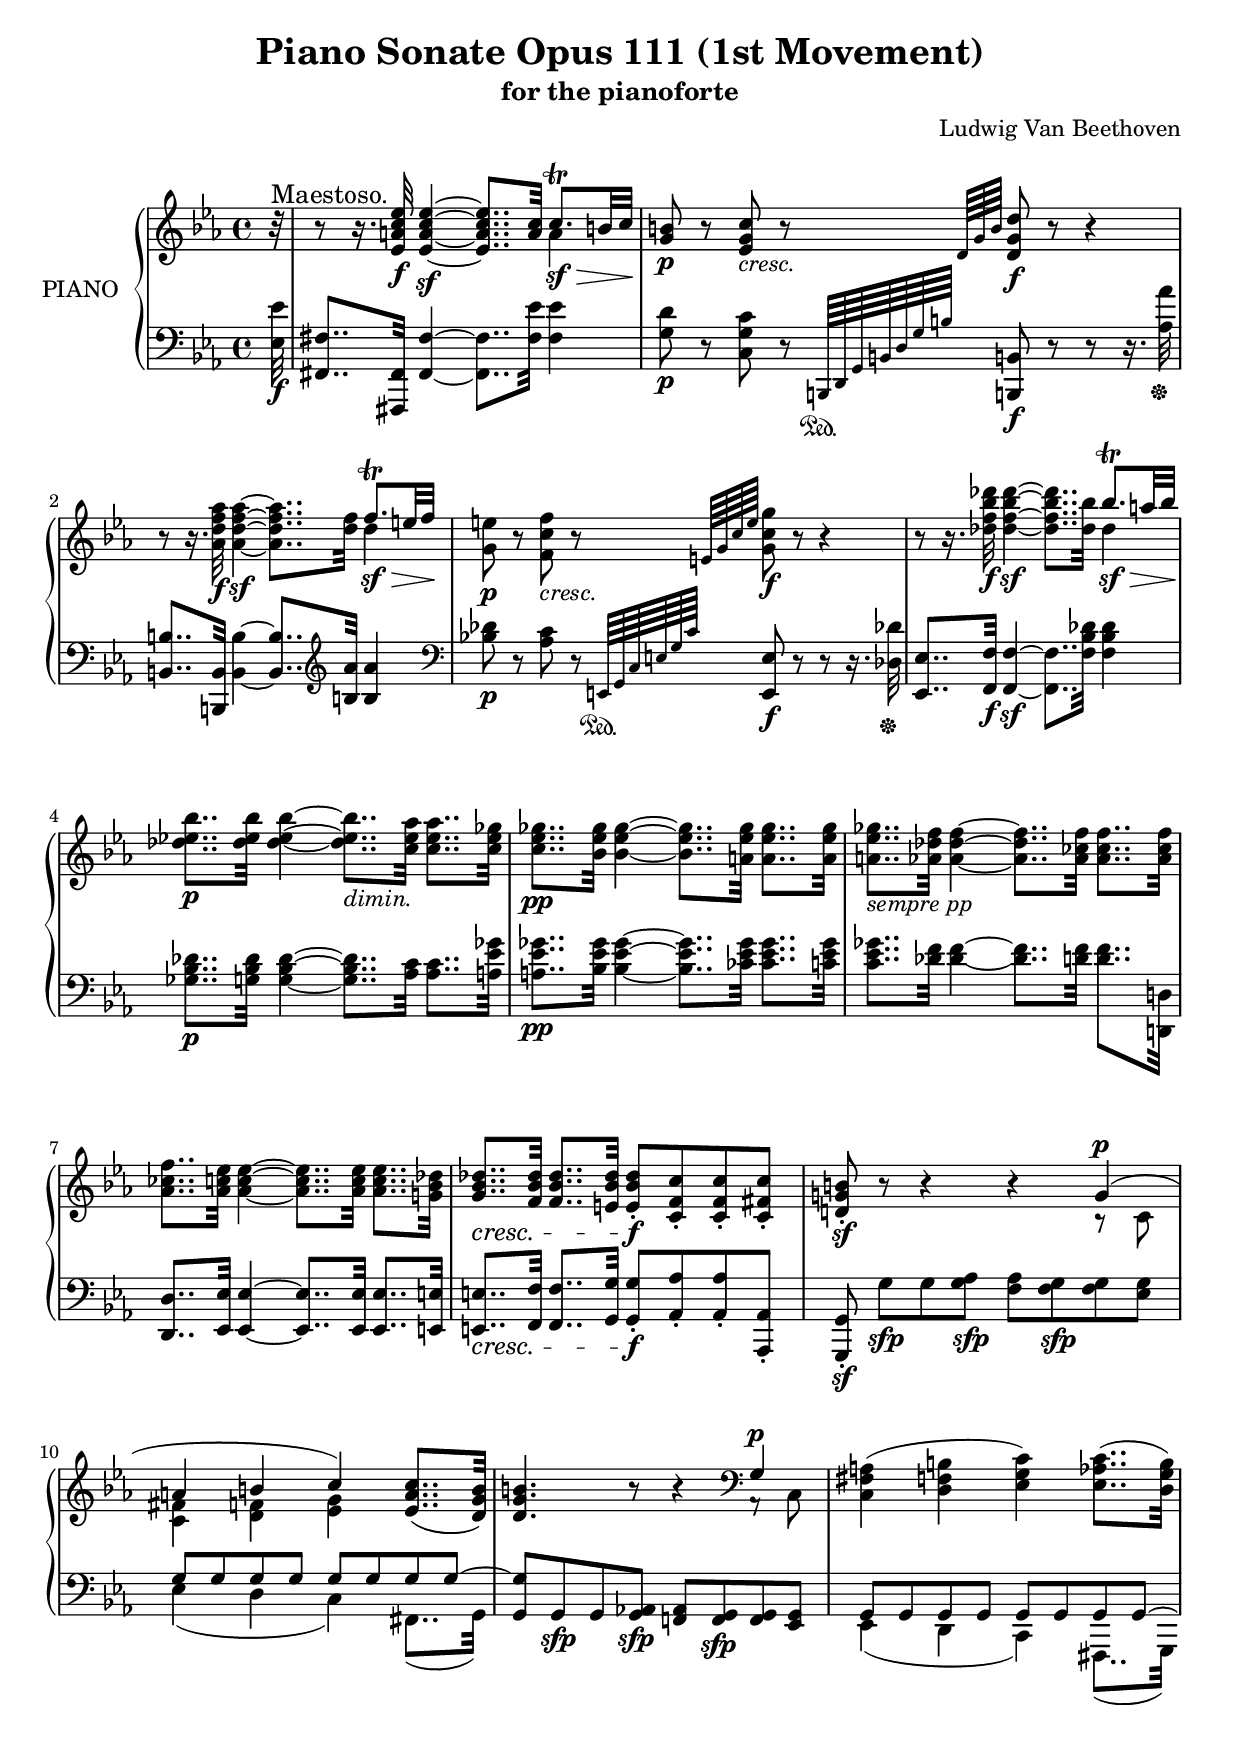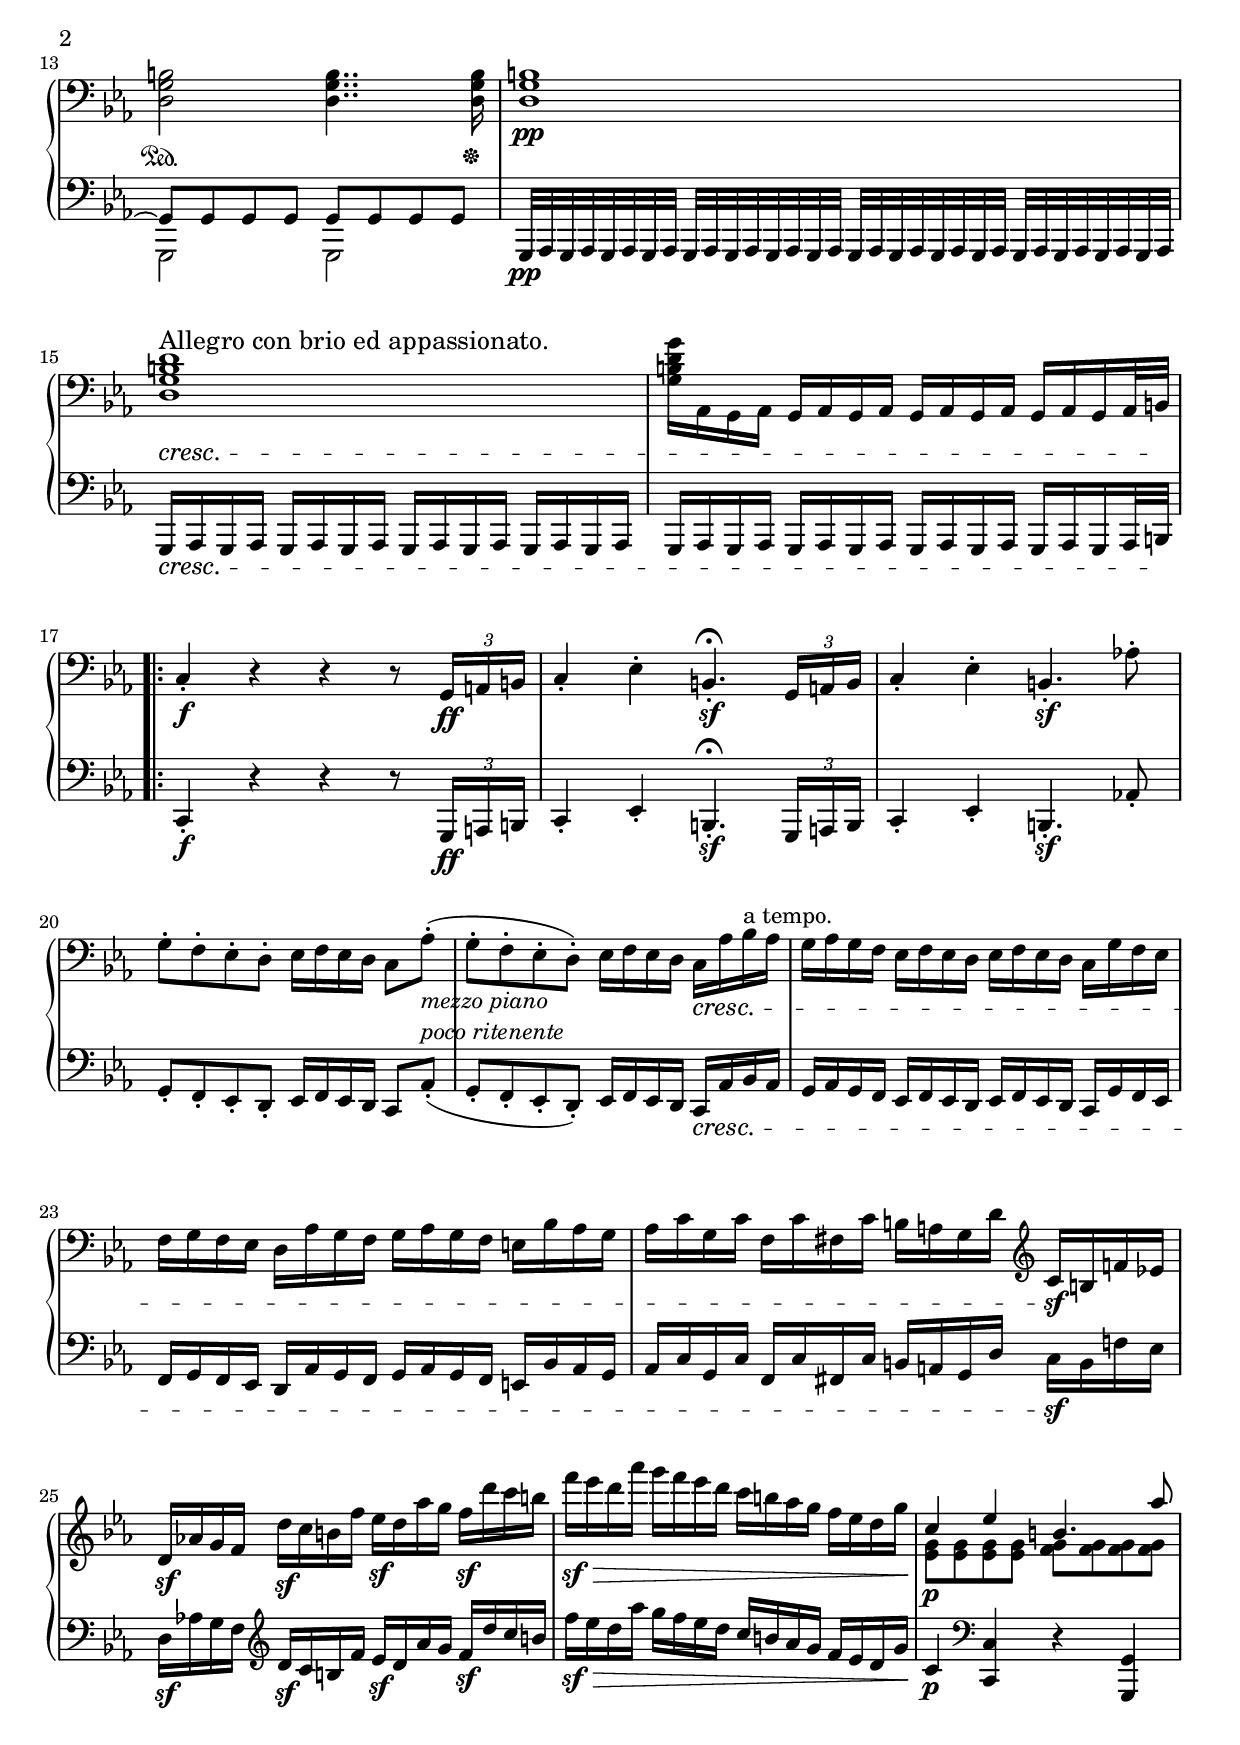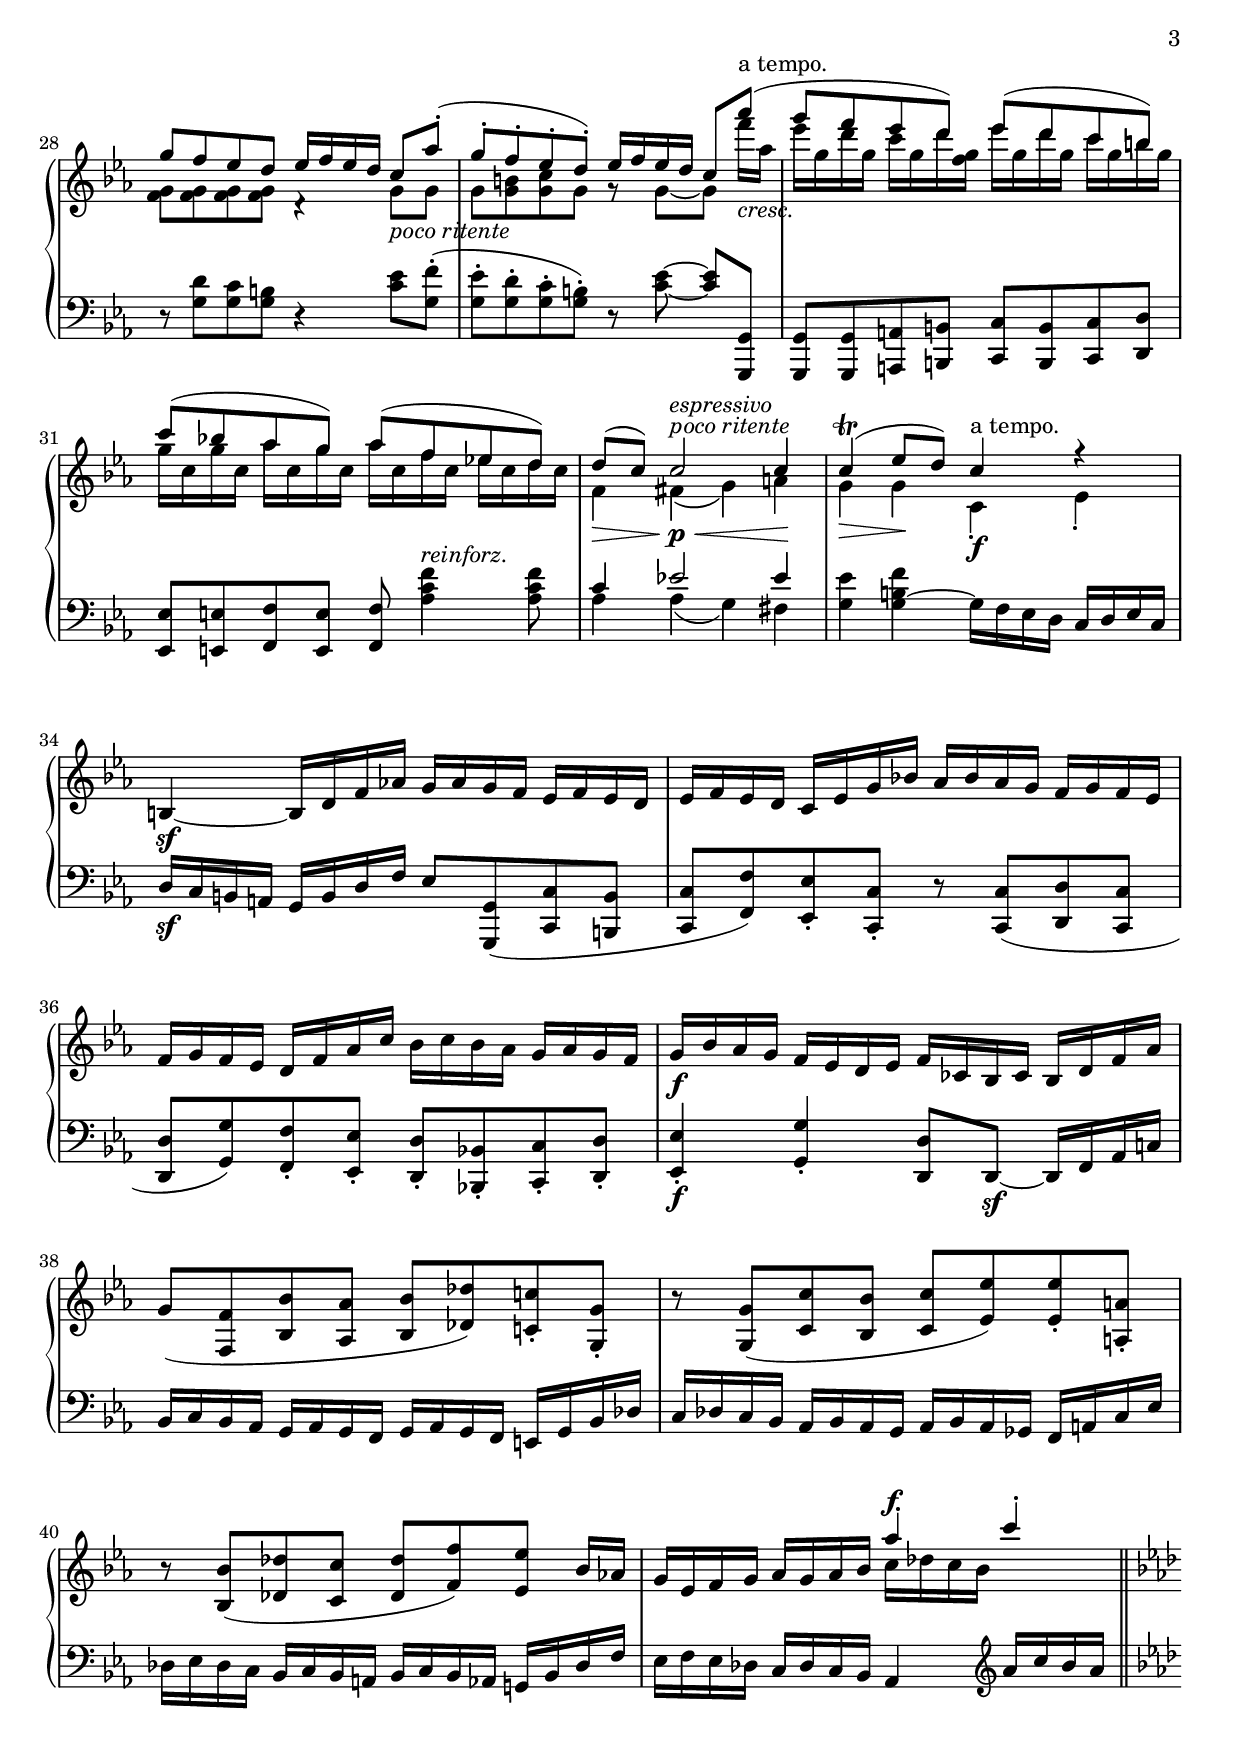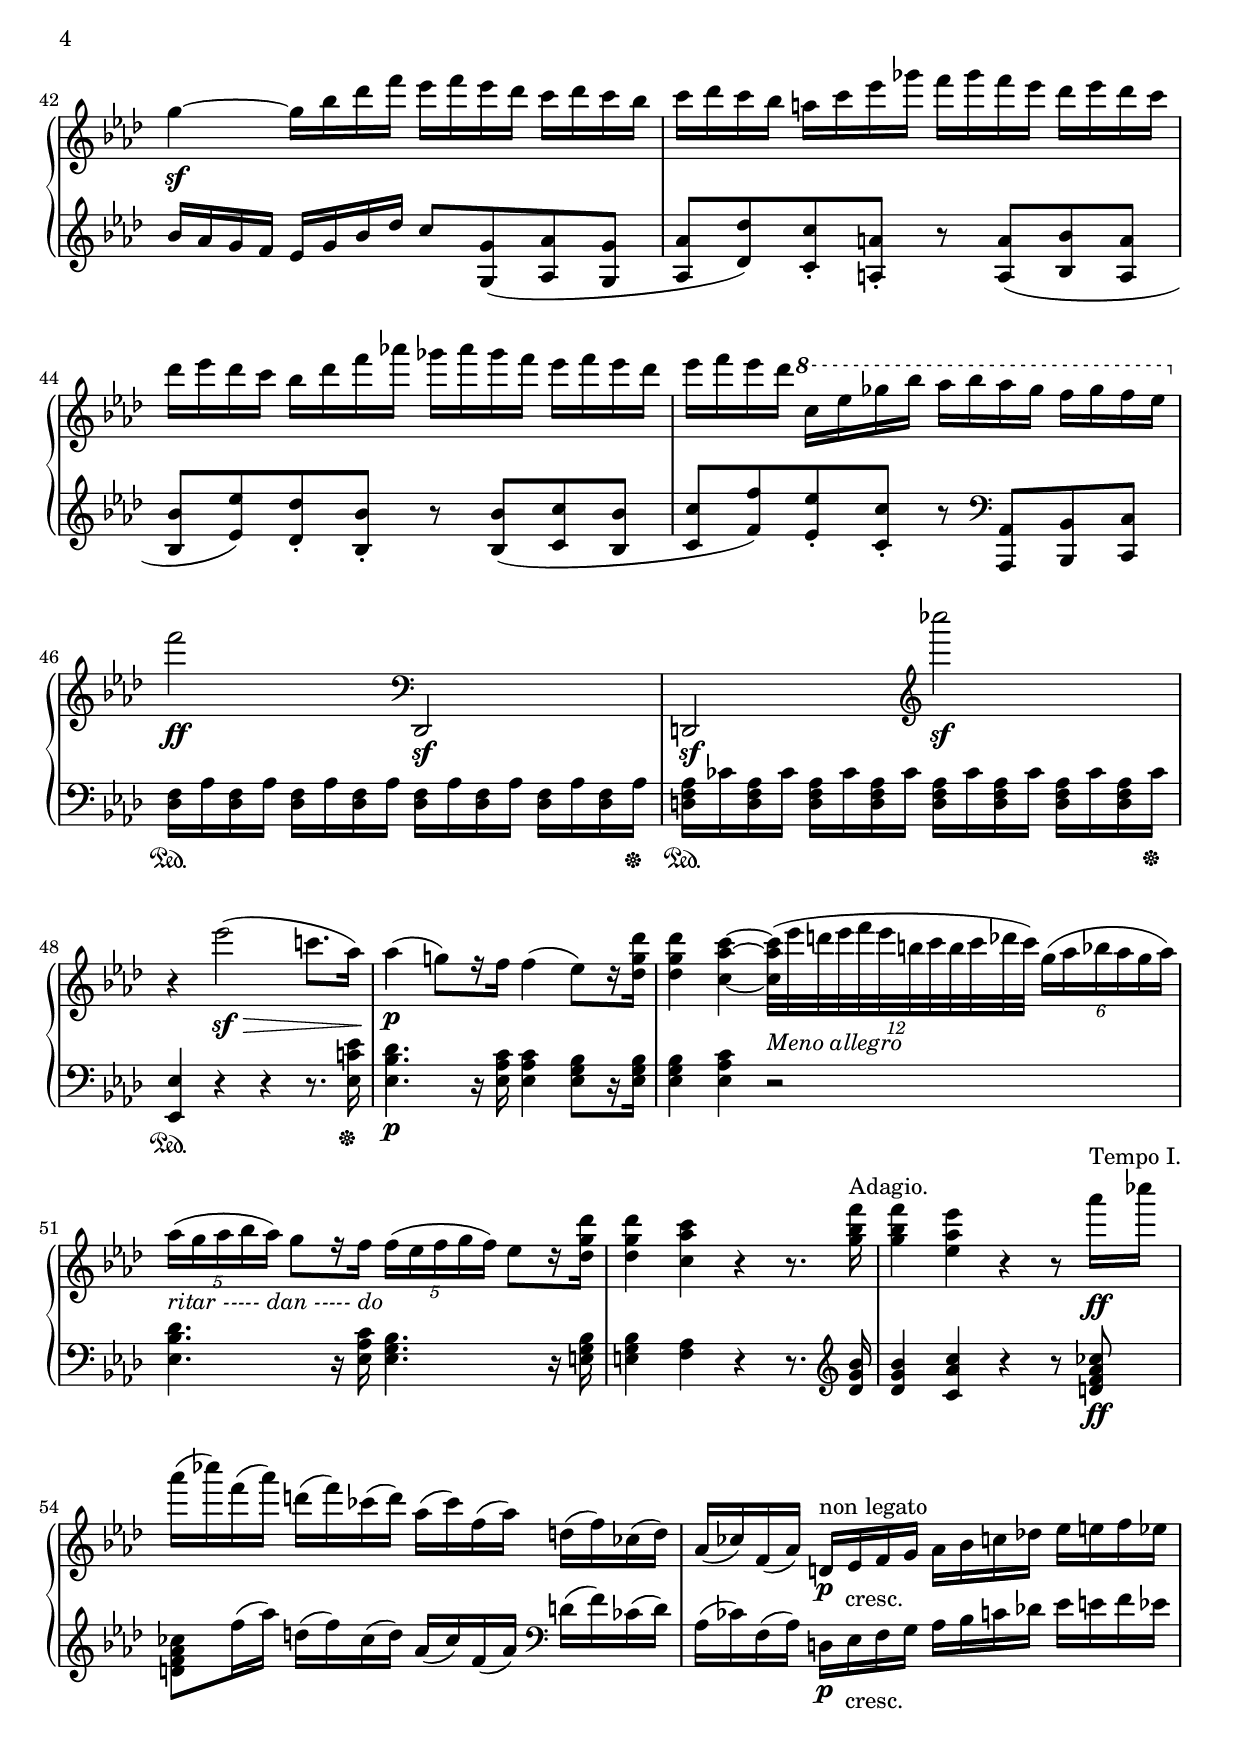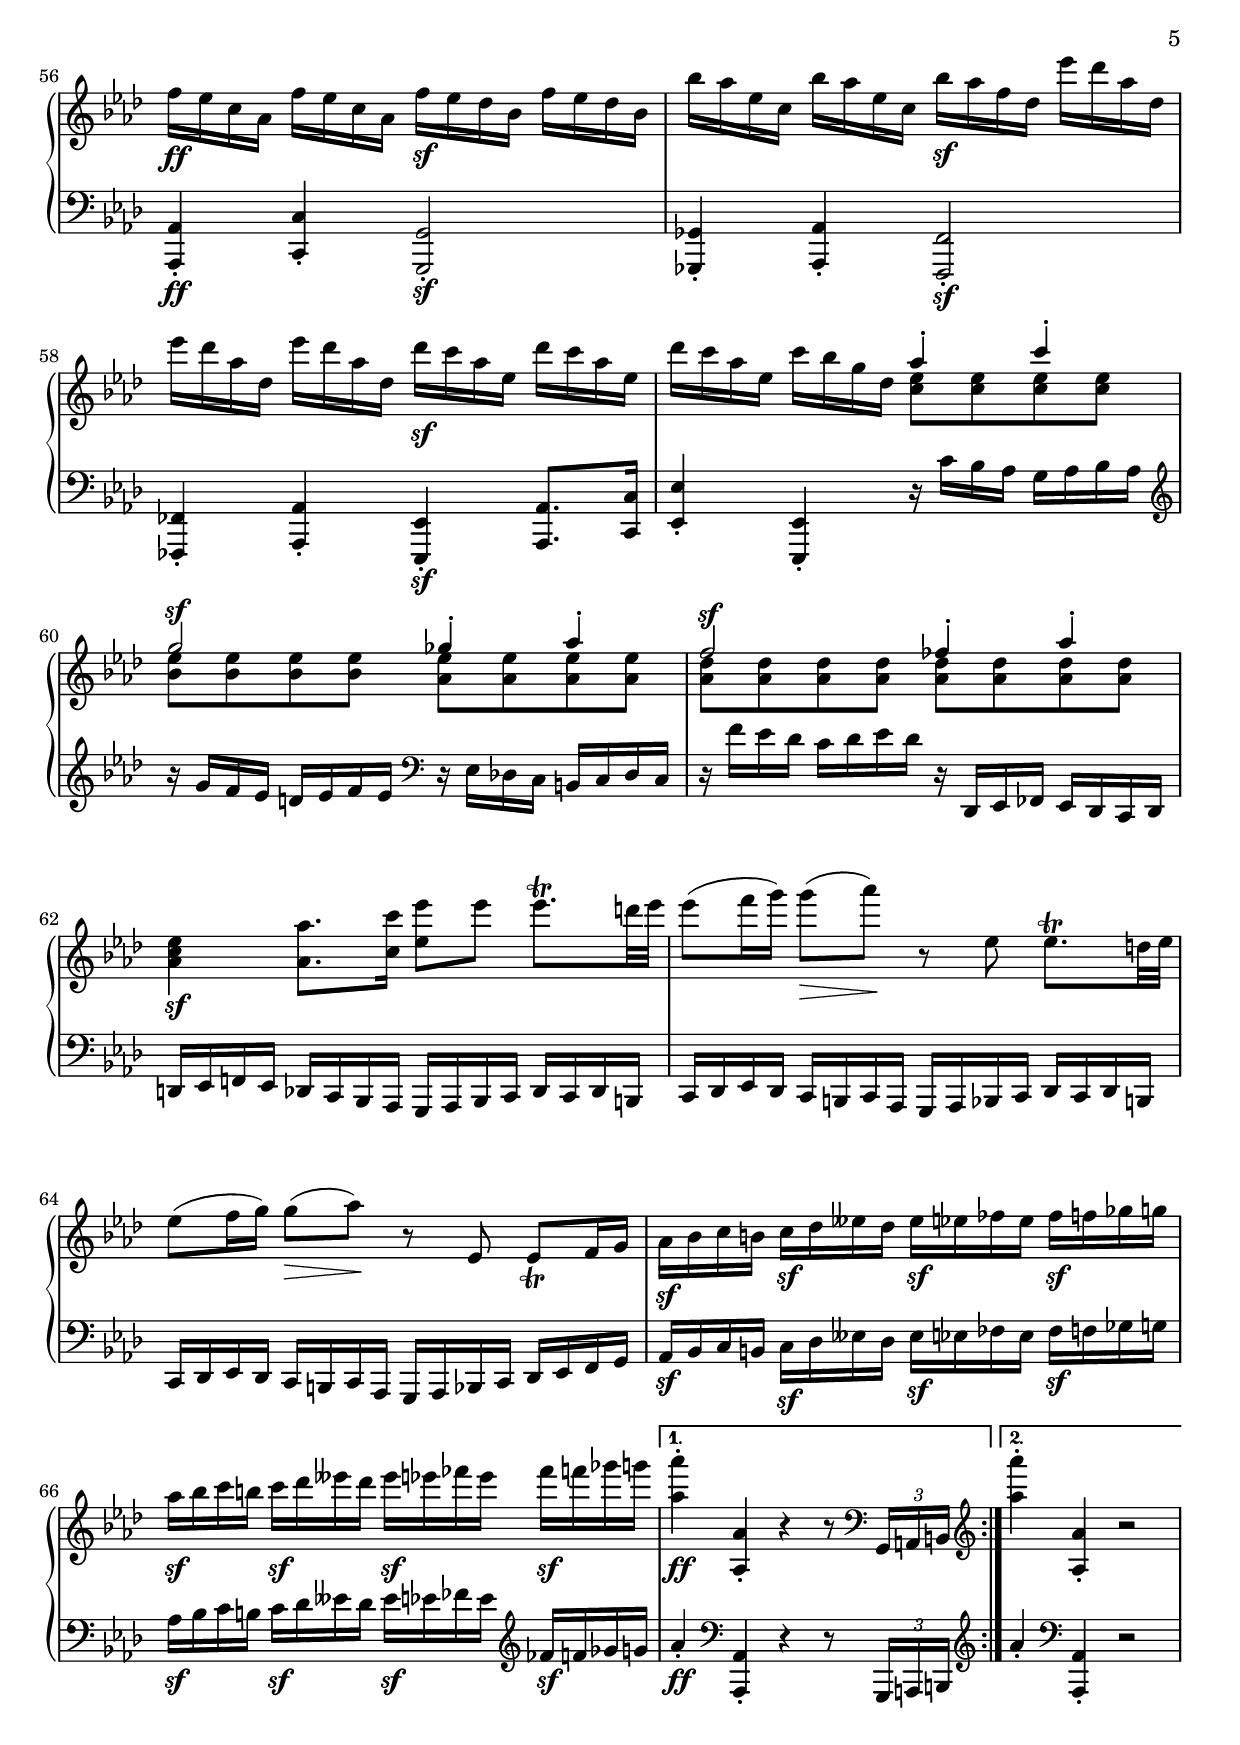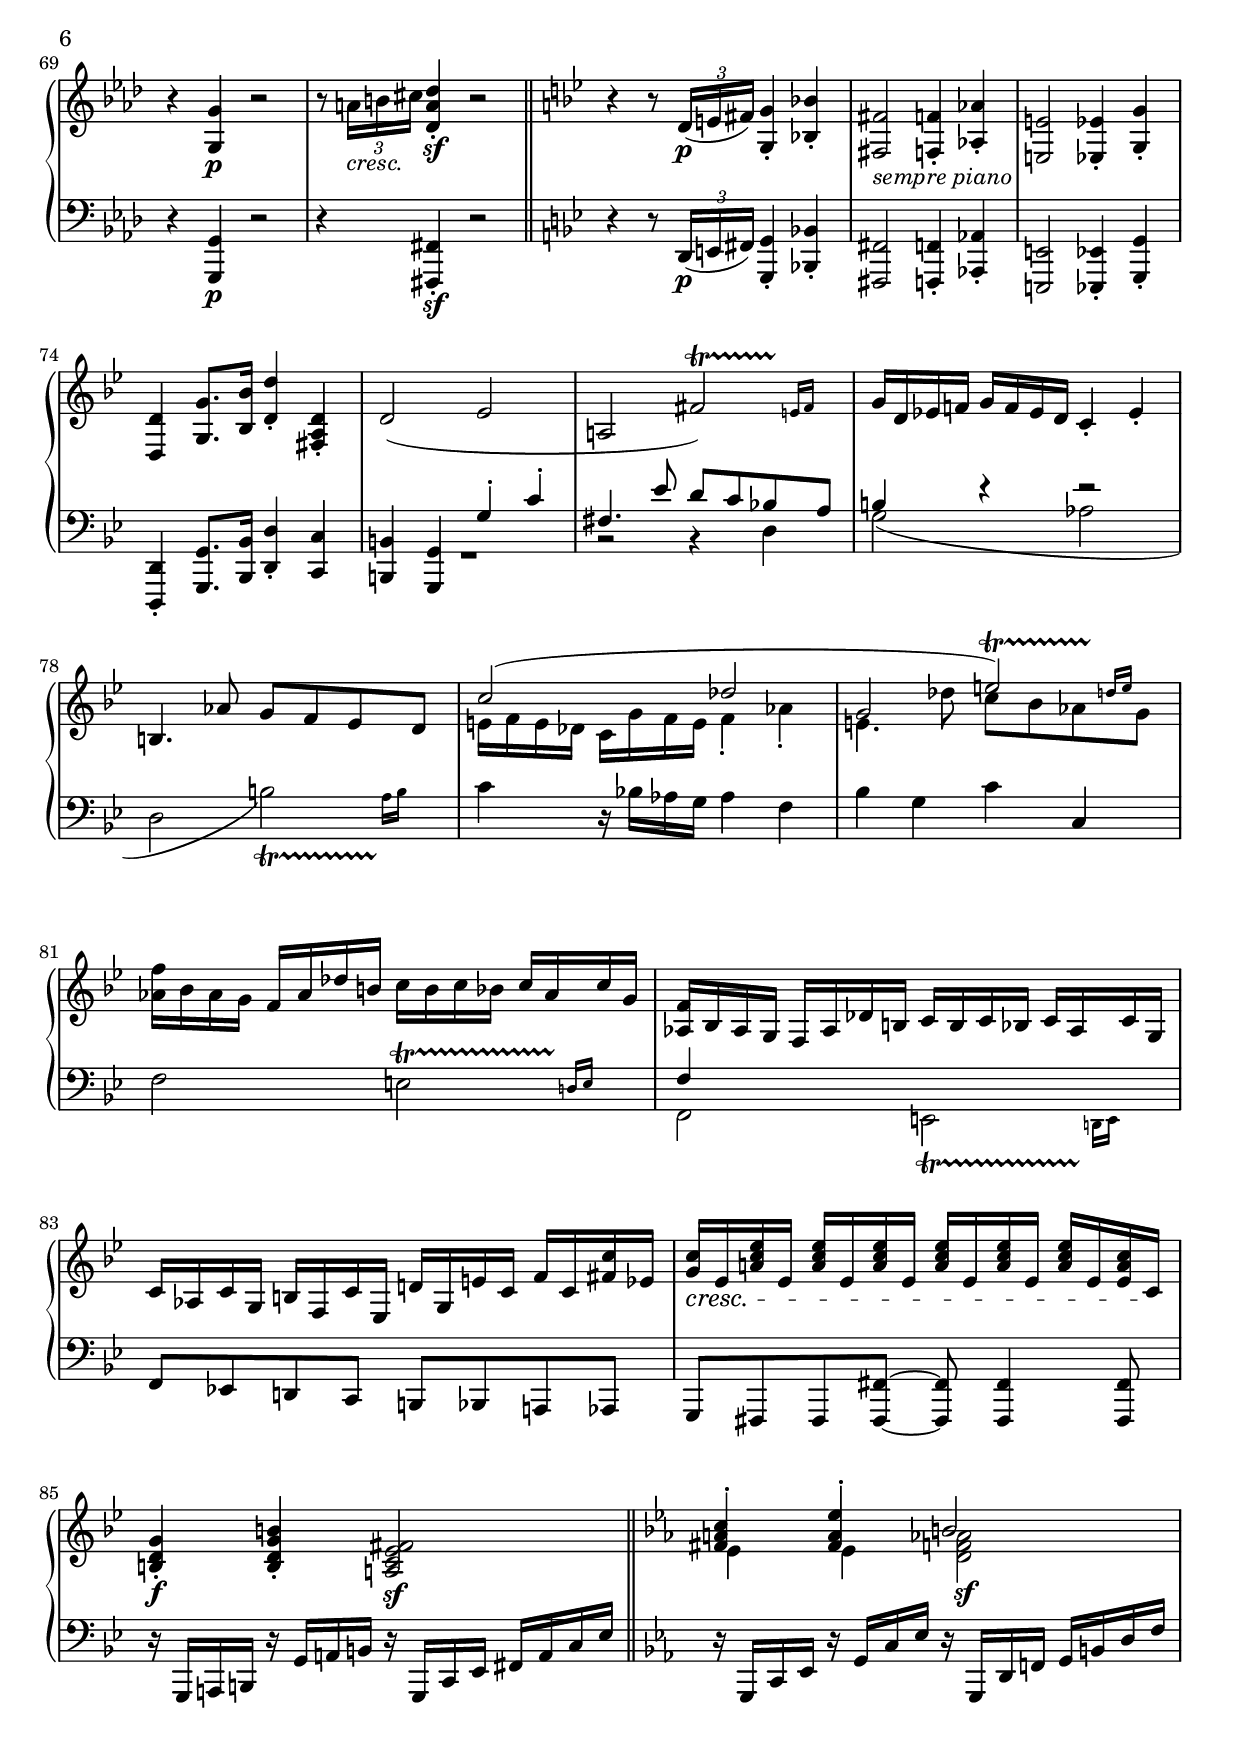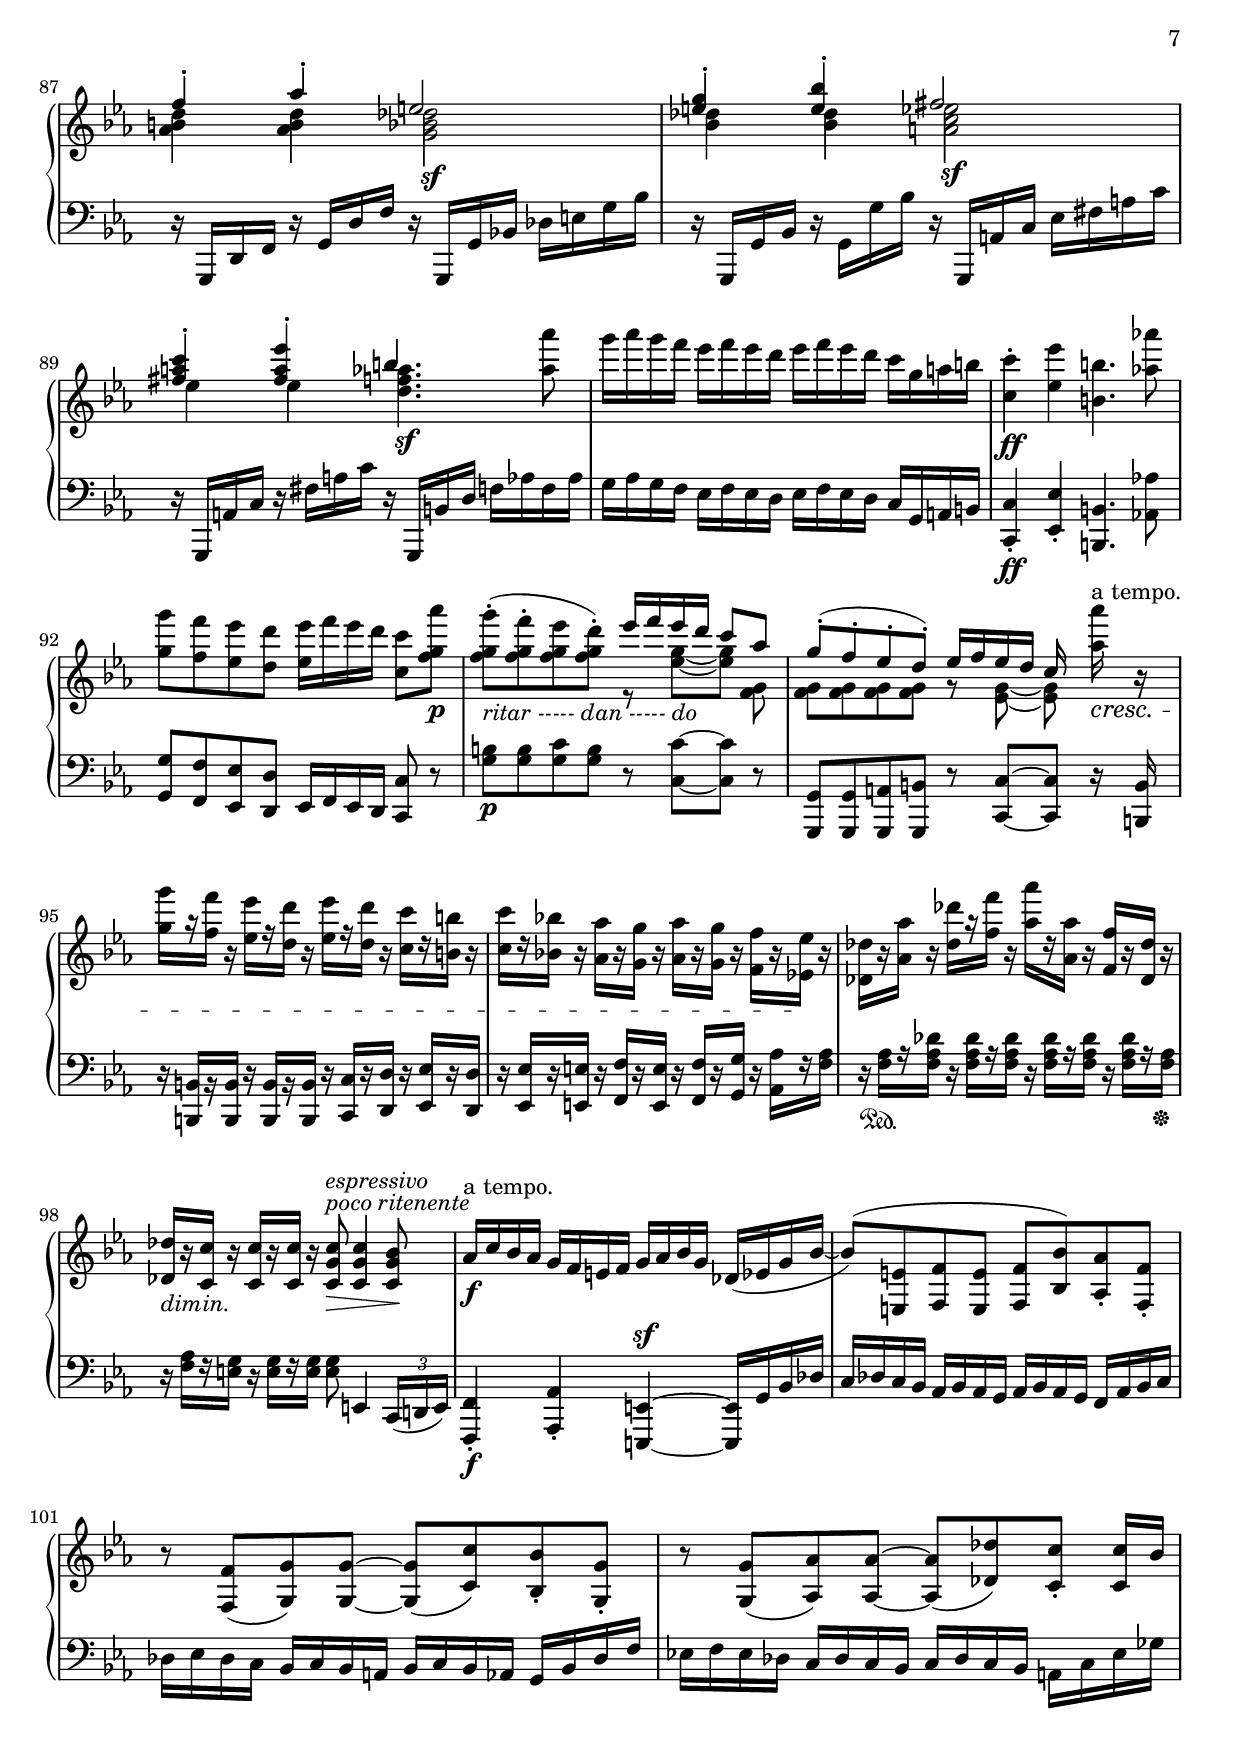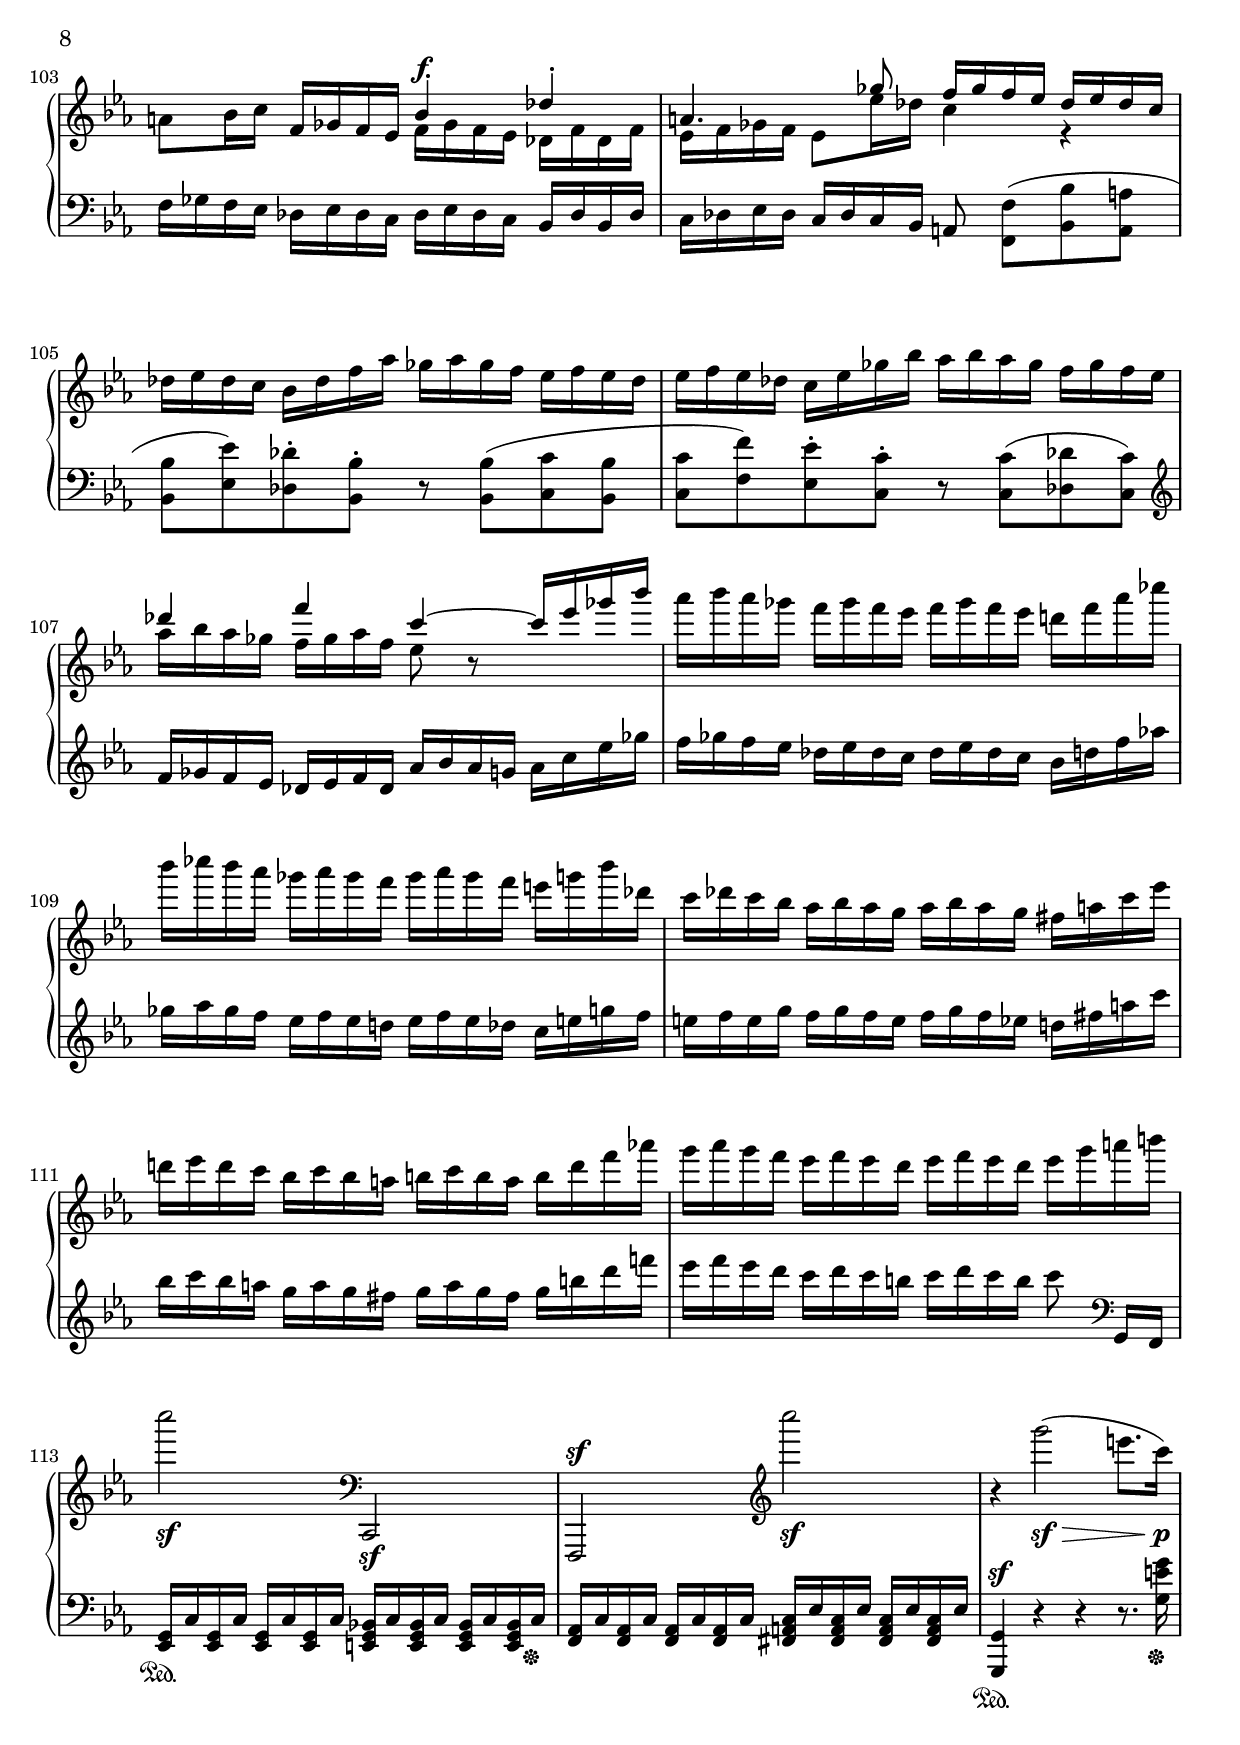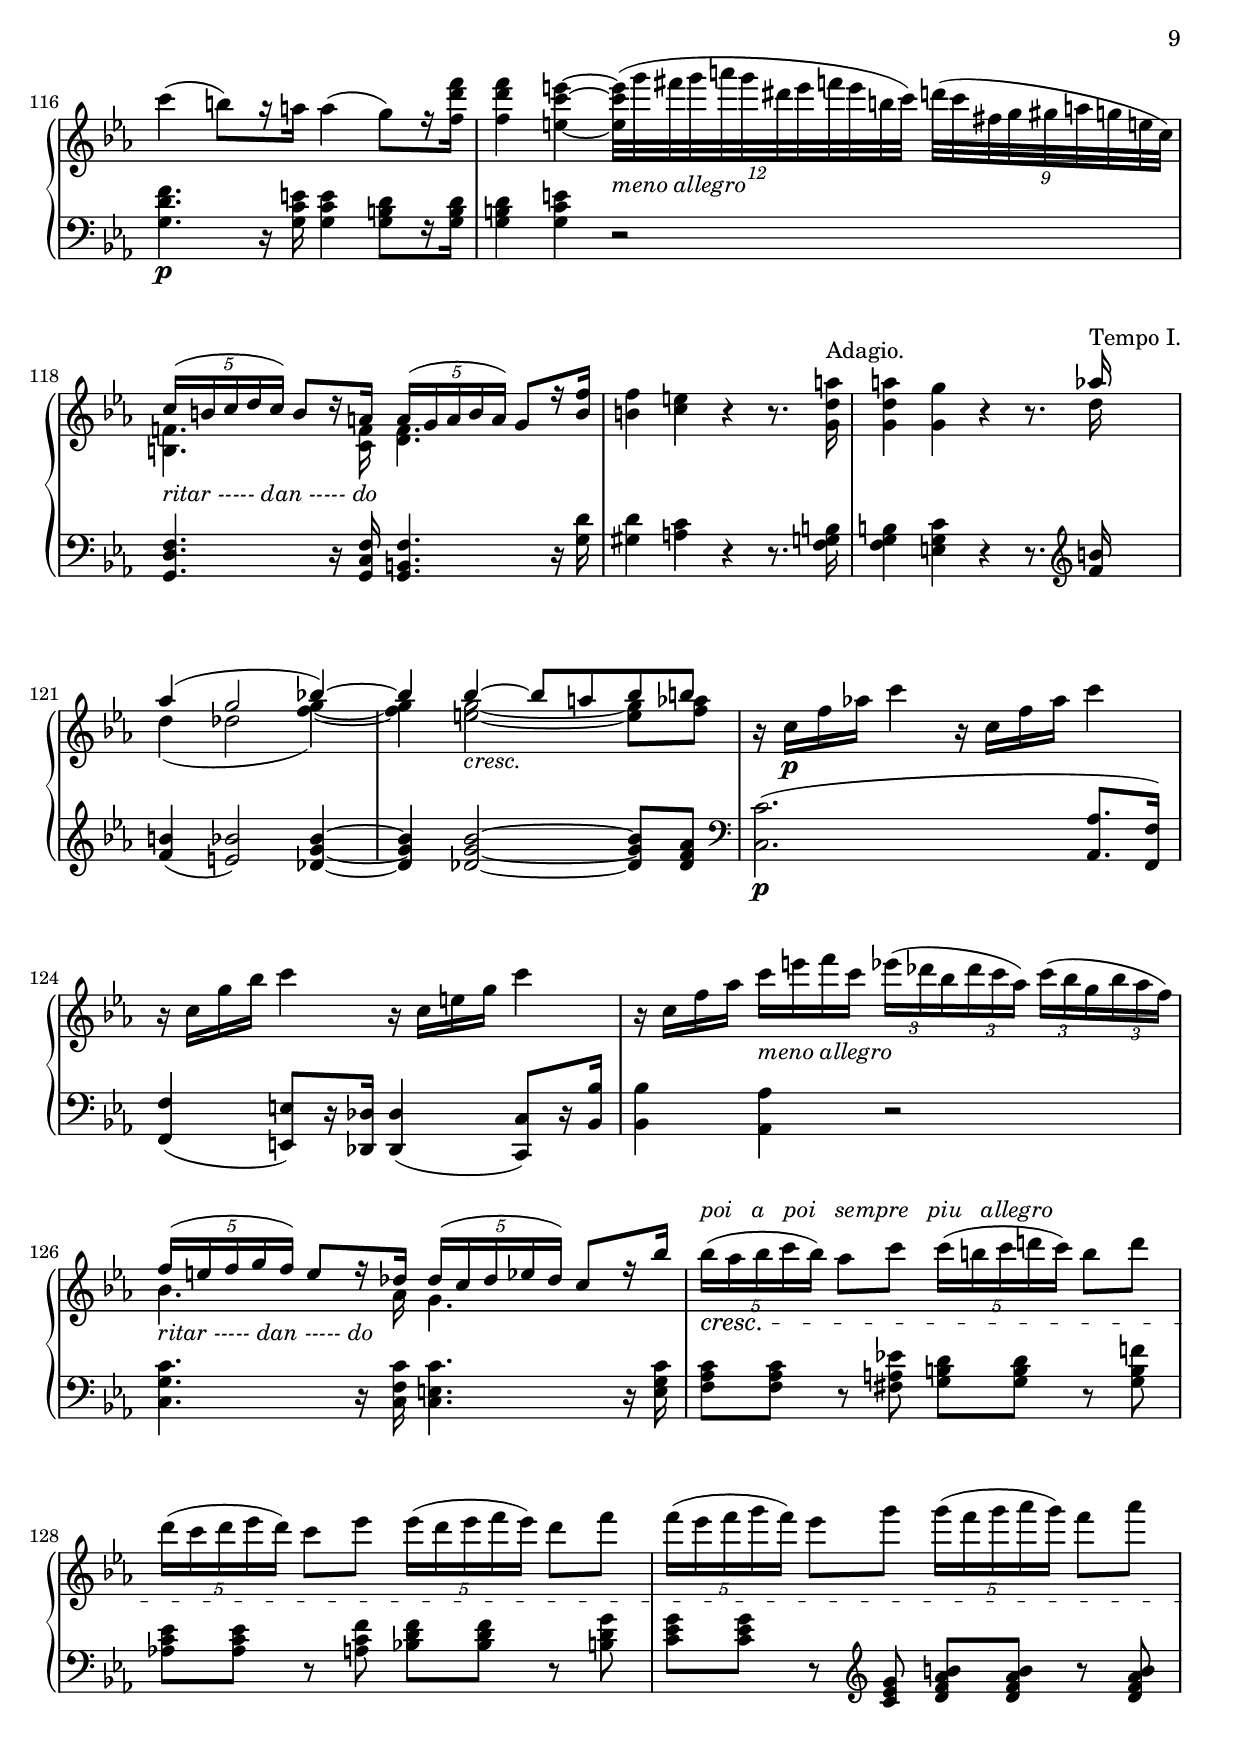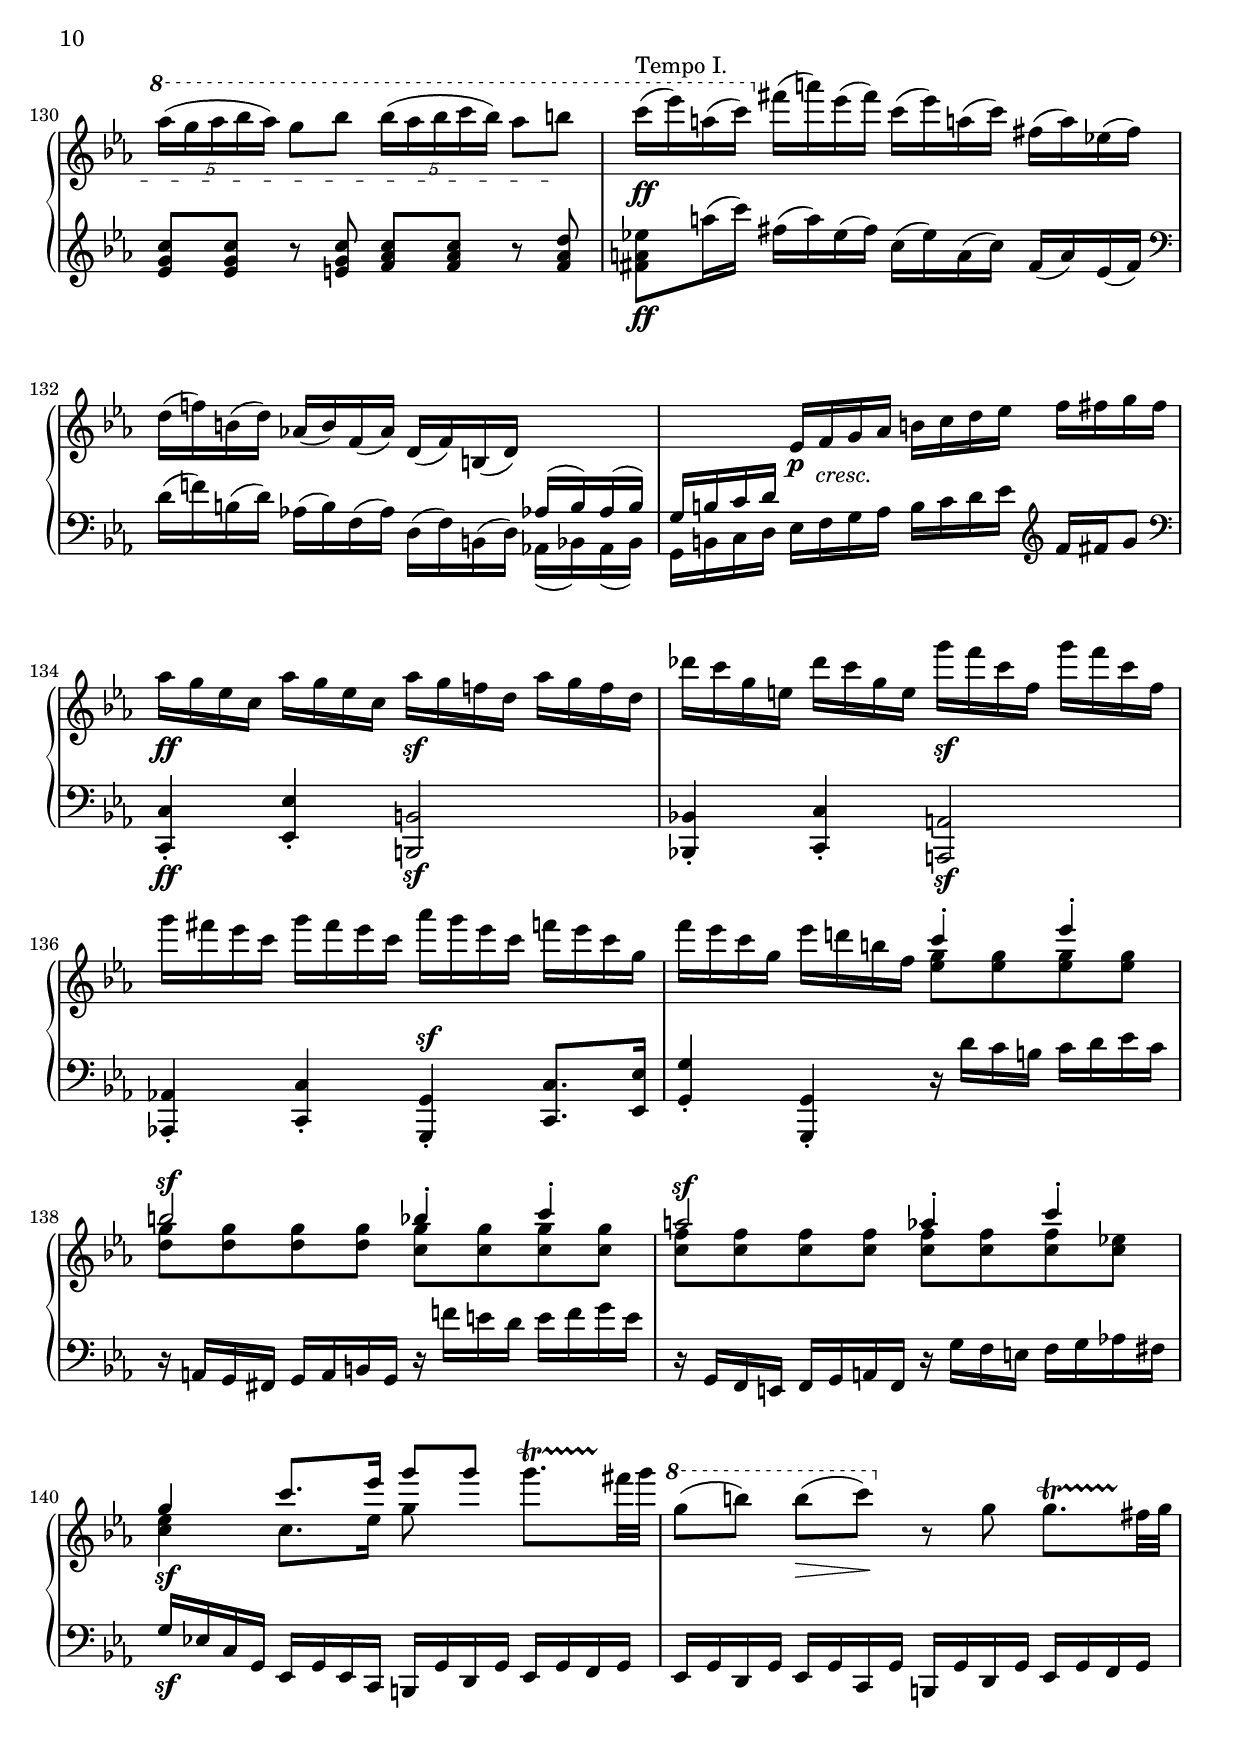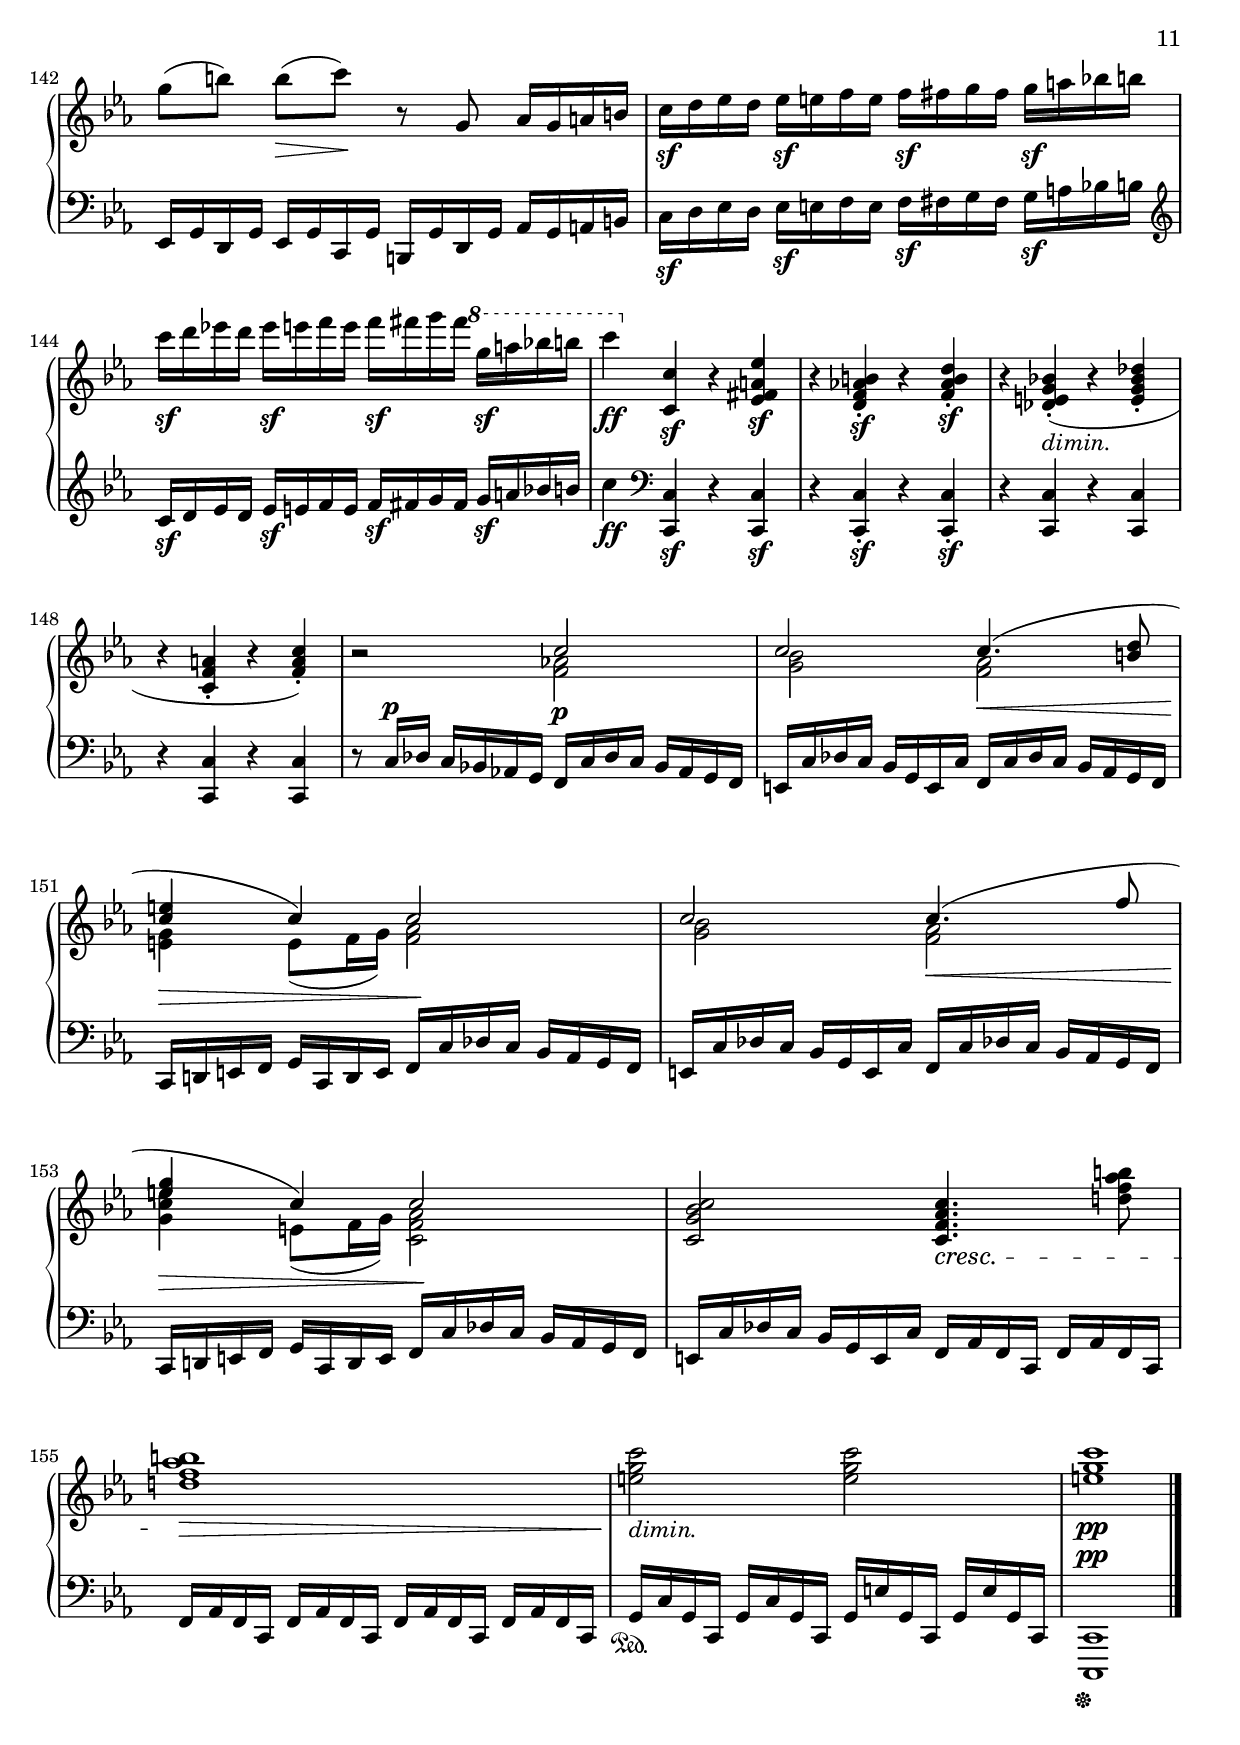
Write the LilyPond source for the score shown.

\version "2.10.3"

 \header {
  title = "Piano Sonate Opus 111 (1st Movement)"
  subtitle = "for the pianoforte"
  composer = "Ludwig Van Beethoven"
}

 pianoone = {
 \set Staff.midiInstrument = "acoustic grand"
 \clef treble
 \key c \minor
 \time 4/4
 \override Score.MetronomeMark #'transparent = ##t
 \tempo 4 = 52
 \partial 32 r32^\markup { \large "Maestoso." } r8 r16. <ees' a' c'' ees''>32\f
 <ees' a' c'' ees''>4\sf~ <ees' a' c'' ees''>8..[ <a' c''>32] << { c''8.^\trill\sf\>[ b'32 c''\!] } \\ { a'4 } >>
 \cadenzaOn <g' b'>8\p r8 <ees' g' c''>8_\markup { \italic "cresc." } r s32 s32 s32 s64
 \override NoteHead #'font-size = #-2 d'64[ g' b'] \override NoteHead #'font-size = #0 <d' g' d''>8\f r8 r4
 \cadenzaOff \bar "|"
 r8 r16. <aes' d'' f'' aes''>32\f <aes' d'' f'' aes''>4\sf~ <aes' d'' f'' aes''>8..[ <d'' f''>32]
 << { f''8.^\trill\sf\>[ e''32 f''\!] } \\ { d''4 } >>
 \cadenzaOn <g' e''>8\p r8 <f' c'' f''>8_\markup { \italic "cresc." } r s32 s32 s32
 \override NoteHead #'font-size = #-2 e'64[ g' c'' e''] \override NoteHead #'font-size = #0 <g' c'' g''>8\f r8 r4
 \cadenzaOff \bar "|"
 r8 r16. <des'' f'' bes'' des'''>32\f <des'' f'' bes'' des'''>4\sf~ <des'' f'' bes'' des'''>8..[ <des'' bes''>32]
 << { bes''8.^\trill\sf\>[ a''32 bes''\!] } \\ { des''4 } >>
 <des'' ees''! bes''>8..\p[ <des'' ees'' bes''>32] <des'' ees'' bes''>4~
 <des'' ees'' bes''>8.._\markup { \italic "dimin." }[ <c'' ees'' aes''>32] <c'' ees'' aes''>8..[ <c'' ees'' ges''>32]
 <c'' ees'' ges''>8..\pp[ <bes' ees'' ges''>32] <bes' ees'' ges''>4~ <bes' ees'' ges''>8..[ <a' ees'' ges''>32]
 <a' ees'' ges''>8..[<a' ees'' ges''>32]
 <a' ees'' ges''>8.._\markup { \italic "sempre pp" }[ <aes' des'' f''>32] <aes' des'' f''>4~
 <aes' des'' f''>8..[ <aes' ces'' f''>32] <aes' ces'' f''>8..[ <aes' ces'' f''>32]
 <aes' ces'' f''>8..[ <aes' c'' ees''>32] <aes' c'' ees''>4~ <aes' c'' ees''>8..[ <aes' c'' ees''>32]
 <aes' c'' ees''>8..[ <g'! bes' des''>32]
 \setTextCresc <g' bes' des''>8..\<[ <f' bes' des''>32] <f' bes' des''>8..[ <e' bes' des''>32]
 <e' bes' des''>8\!\f\staccato[ <c' f' c''>\staccato <c' f' c''>\staccato <c' fis' c''>\staccato]
 <d'! g'! b'>8\sf\staccato r8 r4 r4 << { g'4^\p( a' b' c'') } \\ { b8\rest c'8 <c' fis'>4 <d' f'> <ees' g'> } >>
 <ees' a' c''>8..([ <d' g' b'>32]) <d' g' b'>4. r8 r4
 \clef bass << { g4^\p } \\ { a,8\rest c8 } >> <c fis a>4( <d f b> <ees g c'>) <ees aes c'>8..( <d g b>32)
 <d g b>2\sustainDown <d g b>4.. <d g b>16\sustainUp <d g b>1\pp \break

 \tempo 4 = 128
 \setTextCresc <d g b d'>1\<^\markup { \large "Allegro con brio ed appassionato." }
 <g b d' g'>16 aes, g, aes, g, aes, g, aes, g, aes, g, aes, g, aes, g, aes,32 b,\!
 \repeat volta 2 { c4\f\staccato r4 r4 r8
 \times 2/3 { g,16\ff[ a, b,] }
 c4\staccato ees\staccato b,4.\sf\staccato^\fermata \times 2/3 { g,16[ a, b,] }
 c4\staccato ees\staccato b,4.\sf\staccato aes!8\staccato \break
 g8\staccato[ f\staccato ees\staccato d\staccato] ees16 f ees d
 c8 aes\staccato_\markup { \italic "mezzo piano" }( g8\staccato f\staccato ees\staccato d\staccato) ees16 f ees d
 \setTextCresc c16\< aes bes^\markup { "a tempo." } aes g aes g f ees f ees d ees f ees d c g f ees
 f16 g f ees d aes g f g aes g f e bes aes g aes c' g c' f c' fis c' b a g d' \clef treble c'\!\sf b f'! ees'!
 d'16\sf aes'! g' f' d''\sf c'' b' f'' ees''\sf d'' aes'' g'' f''\sf d''' c''' b''
 f'''16\sf\> ees''' d''' aes''' g''' f''' ees''' d''' c''' b'' aes'' g'' f'' ees'' d'' g''\!
 << { c''4 ees'' b'4. aes''8 } \\ { <ees' g'>8\p[ <ees' g'> <ees' g'> <ees' g'>] <f' g'>[ <f' g'> <f' g'> <f' g'>] } >> \break
 << { g''8[ f'' ees'' d''] ees''16 f'' ees'' d'' c''8 aes''\staccato(
 g''8\staccato[ f''\staccato ees''\staccato d''\staccato]) ees''16 f'' ees'' d'' c''8
 aes'''8^\markup { "a tempo." }( g'''[ f''' ees''' d''']) ees'''([ d''' c''' b''])
 c'''8([ bes''! aes'' g'']) aes''([ f'' ees''! d'']) } \\
 { <f' g'>[ <f' g'> <f' g'> <f' g'>] d'4\rest g'8_\markup { \italic "poco ritente" }[ g']
 g'8[ <g' b'> <g' c''> g'] g'8\rest g'8~ g'8 f'''16_\markup { \italic "cresc." }[ aes'']
 ees'''16 g'' d''' g'' c''' g'' d''' <f'' g''> ees''' g'' d''' g'' c''' g'' b'' g''
 g'' c'' g'' c'' aes'' c'' g'' c'' aes'' c'' f'' c'' ees'' c'' d'' c'' } >>
 << { d''8( c'') c''2^\markup { \italic "poco ritente" }^\markup { \italic "espressivo" } c''4
 c''4^\trill( ees''8 d'') c''4^\markup { "a tempo." } f''4\rest } \\
 { f'4\> fis'4\!\p\<( g') a'\! g'4\> g'\! c'\f\staccato ees'4\staccato } >>
 b4\sf~ b16 d' f' aes'! g' aes' g' f' ees' f' ees' d' ees' f' ees' d' c' ees' g' bes'! aes' bes' aes' g' f' g' f' ees'
 f'16 g' f' ees' d' f' aes' c'' bes' c'' bes' aes' g' aes' g' f'
 g'16\f bes' aes' g' f' ees' d' ees' f' ces' bes ces' bes d' f' aes'
 g'8([ <f f'> <bes bes'> <aes aes'>] <bes bes'>[ <des' des''>) <c'! c''!>\staccato <g g'>\staccato]
 r8 <g g'>([ <c' c''> <bes bes'>] <c' c''>[ <ees' ees''>) <ees' ees''>\staccato <a a'>\staccato]
 r8 <bes bes'>([ <des' des''> <c' c''>] <des' des''>[ <f' f''>) <ees' ees''>] bes'16 aes'!
 g'16 ees' f' g' aes' g' aes' bes' << { aes''4\staccato^\f c'''\staccato } \\ { c''16 des'' c'' bes' s4 } >> \bar "||"
 \key f \minor g''4\sf~ g''16 bes'' des''' f''' ees''' f''' ees''' des''' c''' des''' c''' bes''
 c''' des''' c''' bes'' a'' c''' ees''' ges''' f''' ges''' f''' ees''' des''' ees''' des''' c'''
 des''' ees''' des''' c''' bes'' des''' f''' aes'''! ges''' aes''' ges''' f''' ees''' f''' ees''' des'''
 ees''' f''' ees''' des''' #(set-octavation 1) c''' ees''' ges''' bes''' aes''' bes''' aes''' ges''' f''' ges''' f''' ees'''
 #(set-octavation 0) f'''2\ff \clef bass des,2\sf d,2\sf \clef treble ces''''2\sf
 r4 ees'''2\sf\>( c'''!8. aes''16\!) aes''4\p( g''!8)[ r16 f''] f''4( ees''8)[ r16 <des'' g'' des'''>]
 <des'' g'' des'''>4 <c'' aes'' c'''>4~
 \override TupletBracket #'transparent = ##t
 \times 8/12 { <c'' aes'' c'''>32_\markup { \italic "Meno allegro" }([ ees''' d''' ees''' f''' ees''' b'' c''' b'' c''' des''' c''']) }
 \times 4/6 { g''16([ aes'' bes''! aes'' g'' aes'']) }
 \times 4/5 { aes''16_\markup { \italic "ritar ----- dan ----- do" }([ g'' aes'' bes'' aes'']) } g''8[ r16 f'']
 \times 4/5 { f''16([ ees'' f'' g'' f'']) } ees''8[ r16 <des'' g'' des'''>]
 <des'' g'' des'''>4 <c'' aes'' c'''>4 r4 r8. <g'' bes'' f'''>16^\markup { "Adagio." }
 <g'' bes'' f'''>4 <ees'' aes'' ees'''>4 r4 r8 aes'''16\ff^\markup { "Tempo I." } ces''''16
 aes'''16( ces'''') f'''( aes''') d'''( f''') ces'''( d''') aes''( ces''') f''( aes'') d''( f'') ces''( d'')
 aes'( ces'') f'( aes') d'\p_\markup { "    cresc." }^\markup { "non legato" } ees' f' g' aes' bes' c''! des''! ees'' e'' f'' ees''
 f''16\ff ees'' c'' aes' f'' ees'' c'' aes' f''\sf ees'' des'' bes' f'' ees'' des'' bes'
 bes''16 aes'' ees'' c'' bes'' aes'' ees'' c'' bes''\sf aes'' f'' des'' ees''' des''' aes'' des''
 ees''' des''' aes'' des'' ees''' des''' aes'' des'' des'''\sf c''' aes'' ees'' des''' c''' aes'' ees''
 des'''16 c''' aes'' ees'' c''' bes'' g'' des''
 << { aes''4\staccato c'''\staccato g''2^\sf ges''4\staccato aes''\staccato f''2^\sf fes''4\staccato aes''\staccato } \\
 { <c'' ees''>8[ <c'' ees''> <c'' ees''> <c'' ees''>] <bes' ees''>[ <bes' ees''> <bes' ees''> <bes' ees''>]
 <aes' ees''>[ <aes' ees''> <aes' ees''> <aes' ees''>] <aes' des''>[ <aes' des''> <aes' des''> <aes' des''>]
 <aes' des''>[ <aes' des''> <aes' des''> <aes' des''>] } >>
 <aes' c'' ees''>4\sf <aes' aes''>8. <c'' c'''>16 <ees'' ees'''>8[ ees'''] ees'''8.^\trill d'''32 ees'''
 ees'''8( f'''16 g''') g'''8\>( aes'''\!) r8 ees''8 ees''8.^\trill[ d''32 ees''] ees''8( f''16 g'') g''8\>( aes''\!) r8 ees'8 ees'8_\trill[ f'16 g']
 aes'16\sf bes' c'' b' c''\sf des'' eeses'' des'' eeses''\sf ees'' fes'' ees'' fes''\sf f'' ges'' g''
 aes''16\sf bes'' c''' b'' c'''\sf des''' eeses''' des''' eeses'''\sf ees''' fes''' ees''' fes'''\sf f''' ges''' g''' }
 \alternative {
 { <aes'' aes'''>4\ff\staccato <aes aes'>\staccato r4 r8 \clef bass \times 2/3 { g,16[ a, b,] } }
 { \clef treble <aes'' aes'''>4\staccato <aes aes'>\staccato r2 }
 }
 r4 <g g'>4\p r2 r8 \times 2/3 { a'16_\markup { \italic "cresc." }[ b' cis''] } <des' a' des''>4\sf\staccato r2 \bar "||"
 \key g \minor r4 r8 \times 2/3 { d'16\p([ e'! fis']) }
 <g g'>4\staccato <bes! bes'!>\staccato <fis fis'>2_\markup { \italic "sempre piano" } <f f'>4\staccato <aes aes'>\staccato
 <e e'>2 <ees ees'>4\staccato <g g'>\staccato <d d'>4 <g g'>8. <bes bes'>16 <d' d''>4\staccato <fis a d'>\staccato
 d'2( ees' a!2 \afterGrace fis'2) \startTrillSpan { e'16[ \stopTrillSpan fis'] } g'16 d' ees'! f'! g' f' ees' d' c'4\staccato ees'\staccato
 b4. aes'8 g'8[ f' ees' d'] << { c''2( des'' g' \afterGrace e'' \startTrillSpan) { d''!16[ \stopTrillSpan e''] } } \\
 { e'16 f' e' des' c' g' f' e' f'4\staccato aes'4\staccato e'4. des''8 c''8[ bes' aes' g'] } >>
 <aes' f''>16 bes' aes' g' f' aes' des'' b' c'' b' c'' bes' c'' aes' c'' g'
 <aes f'>16 bes aes g f aes des' b c' b c' bes c' aes c' g c'16 aes c' g b f c' ees d'! g e' c' f' c' <fis' c''> ees'!
 <g' c''>16\< ees' <a'! c'' ees''> ees' <a' c'' ees''> ees' <a' c'' ees''> ees'
 <a' c'' ees''> ees' <a' c'' ees''> ees' <a' c'' ees''> ees' <ees' a' c''> c'\!
 <b d' g'>4\f\staccato <b d' g' b'>\staccato <a! c' ees' fis'>2\sf \bar "||"
 \key c \minor << { <fis' a' c''>4\staccato <fis' a' ees''>\staccato b'2 f''4\staccato aes''\staccato e''2
 <e'' g''>4\staccato <e'' bes''>\staccato fis''2 <fis'' a'' c'''>4\staccato <fis'' a'' ees'''>\staccato b''4. } \\
 { ees'4 ees' <d' f'! aes'!>2\sf <aes' b' d''>4 <aes' b' d''> <g' bes'! des''!>2\sf <bes' des''>4 <bes' des''> <a'! c'' ees''!>2\sf
 ees''4 ees'' <d'' f''! aes''!>4.\sf } >> <aes'' aes'''>8
 g'''16 aes''' g''' f''' ees''' f''' ees''' d''' ees''' f''' ees''' d''' c''' g'' a'' b''
 <c'' c'''>4\ff\staccato <ees'' ees'''> <b' b''>4. <aes''! aes'''!>8
 <g'' g'''>8[ <f'' f'''> <ees'' ees'''> <d'' d'''>] <ees'' ees'''>16 f''' ees''' d''' <c'' c'''>8 <f'' g'' aes'''>8\p
 <f'' g'' g'''>8\staccato_\markup { \italic "ritar ----- dan ----- do" }([
 <f'' g'' f'''>\staccato <f'' g'' ees'''> <f'' g'' d'''>\staccato])
 << { ees'''16 f''' ees''' d''' c'''8 aes'' g''8\staccato([ f''\staccato ees''\staccato d''\staccato]) ees''16 f'' ees'' d'' c'' } \\
 { r8 <ees'' g''>8[~ <ees'' g''>] <f' g'>8 <f' g'>8[ <f' g'> <f' g'> <f' g'>] g'8\rest <ees' g'>~ <ees' g'> } >>
 \setTextCresc <aes'' aes'''>16\<^\markup { "a tempo." } r16
 <g'' g'''>16[ r <f'' f'''>] r <ees'' ees'''>[ r <d'' d'''>] r <ees'' ees'''>[ r <d'' d'''>] r <c'' c'''>[ r <b' b''>] r
 <c'' c'''>[ r <bes'! bes''!>] r <aes' aes''>[ r <g' g''>] r <aes' aes''>[ r <g' g''>] r <f' f''>[ r <ees'! ees''>\!] r
 <des' des''>16[ r <aes' aes''>] r <des'' des'''>[ r <f'' f'''>] r <aes'' aes'''>[ r <aes' aes''>] r <f' f''>[ r <des' des''>] r
 <des' des''>16_\markup { \italic "dimin." }[ r <c' c''>] r <c' c''>[ r <c' c''>] r
 <c' g' c''>8\>^\markup { \italic "poco ritenente" }^\markup { \italic "espressivo" } <c' g' c''>4 <c' g' bes'>8\!
 aes'16\f^\markup { "a tempo." } c'' bes' aes' g' f' e' f' g' aes' bes' g' des'( ees' g' bes'~ bes'8)^([
 <e e'>8 <f f'> <e e'>] <f f'>[ <bes bes'>) <aes aes'>\staccato <f f'>\staccato]
 r8 <f f'>[( <g g'>) <g g'>]~ <g g'>[( <c' c''>) <bes bes'>\staccato <g g'>\staccato]
 r8 <g g'>[( <aes aes'>) <aes aes'>]~ <aes aes'>[( <des' des''>) <c' c''>\staccato] <c' c''>16[ bes']
 a'8 bes'16 c'' f'16 ges' f' ees'
 << { bes'4^\f\staccato des''\staccato a'4. ges''8 f''16 ges'' f'' ees'' des'' ees'' des'' c'' } \\
 { f'16 ges' f' ees' des' f' des' f' ees' f' ges' f' ees'8 ees''16 des'' c''4 e'4\rest } >>
 des''16 ees'' des'' c'' bes' des'' f'' aes'' ges'' aes'' ges'' f'' ees'' f'' ees'' des''
 ees'' f'' ees'' des'' c'' ees'' ges'' bes'' aes'' bes'' aes'' ges'' f'' ges'' f'' ees''
 << { des'''4 f'''4 c'''4~ c'''16 ees''' ges''' bes''' } \\ { aes''16 bes'' aes'' ges'' f'' ges'' aes'' f'' ees''8 b'8\rest s4 } >>
 aes'''16 bes''' aes''' ges''' f''' ges''' f''' ees''' f''' ges''' f''' ees''' d'''! f''' aes''' ces''''
 bes''' ces'''' bes''' aes''' ges''' aes''' ges''' f''' ges''' aes''' ges''' f''' e''' g''' bes''' des'''
 c''' des''' c''' bes'' aes'' bes'' aes'' g'' aes'' bes'' aes'' g'' fis'' a'' c''' ees'''
 d'''! ees''' d''' c''' bes'' c''' bes'' a'' b'' c''' b'' a'' b'' d''' f''' aes'''!
 g''' aes''' g''' f''' ees''' f''' ees''' d''' ees''' f''' ees''' d''' ees''' g''' a''' b''' c''''2\sf \clef bass c,2\sf f,,2^\sf \clef treble c''''2\sf
 r4 g'''2\sf\>( e'''8. c'''16\!\p) c'''4( b''8)[ r16 a''16] a''4( g''8)[ r16 <f'' d''' f'''>16]
 <f'' d''' f'''>4 <e'' c''' e'''>4~ \times 8/12 { <e'' c''' e'''>32_\markup { \italic "meno allegro" }([
 g''' fis''' g''' a''' g''' dis''' e''' f''' e''' b'' c''']) } \times 8/9 { d'''32([ c''' fis'' g'' gis'' a'' g'' e''! c'']) }
 << { \times 4/5 { c''16([ b' c'' d'' c'']) } b'8[ r16 a'] \times 4/5 { a'16([ g' a' b' a']) } g'8[ r16 <b' f''>] } \\
 { <b f'!>4._\markup { \italic "ritar ----- dan ----- do" } s16 <c' f'>16 <d' f'>4. s8 } >>
 <b' f''>4 <c'' e''>4 r4 r8. <g' d'' a''>16^\markup { "Adagio." } <g' d'' a''>4 <g' g''> r4 r8.
 << { aes''!16^\markup { "Tempo I." } aes''4( g''2 bes''!4)~ bes''4 bes''4~ bes''8[ a'' bes'' b''] } \\
 { d''16 d''4( des''2 <f'' g''>4)~ <f'' g''>4 <e'' g''>2_\markup { \italic "cresc." }~ <e'' g''>8[ <f'' aes''>] } >>
 r16 c''16\p f'' aes''! c'''4 r16 c'' f'' aes'' c'''4 r16 c''16 g'' bes'' c'''4 r16 c''16 e'' g'' c'''4
 r16 c'' f'' aes'' c'''_\markup { \italic "meno allegro" } e''' f''' c'''
 \times 2/3 { ees'''16([ des''' bes'' } \times 2/3 { des''' c''' aes'']) }
 \times 2/3 { c'''([ bes'' g'' } \times 2/3 { bes'' aes'' f'']) }
 << { \times 4/5 { f''16([ e'' f'' g'' f'']) } e''8[ r16 des''] \times 4/5 { des''16([ c'' des'' ees'' des'']) } c''8[ r16 bes''] } \\
 { bes'4._\markup { \italic "ritar ----- dan ----- do" } s16 aes'16 g'4. s8 } >>
 \once \override TextScript #'padding = #2.5
 \setTextCresc \times 4/5 { bes''16\<^\markup { \italic "poi   a   poi   sempre   piu   allegro" }([ aes'' bes'' c''' bes'']) } aes''8 c'''
 \times 4/5 { c'''16([ b'' c''' d'''! c''']) } b''8 d'''
 \times 4/5 { d'''16([ c''' d''' ees''' d''']) } c'''8 ees''' \times 4/5 { ees'''16([ d''' ees''' f''' ees''']) } d'''8 f'''
 \times 4/5 { f'''16([ ees''' f''' g''' f''']) } ees'''8 g''' \times 4/5 { g'''16([ f''' g''' aes''' g''']) } f'''8 aes'''
 #(set-octavation 1)
 \times 4/5 { aes'''16([ g''' aes''' bes''' aes''']) } g'''8 bes''' \times 4/5 { bes'''16([ aes''' bes''' c'''' bes''']) } aes'''8 b'''\!
 \once \override TextScript #'padding = #2.5 c''''16\ff^\markup { "Tempo I." }( ees'''') a'''( c'''')
 #(set-octavation 0) fis'''( a'''!) ees'''( fis''') c'''( ees''') a''( c''') fis''( a'') ees''!( fis'')
 d''( f''!) b'( d'') aes'!( b') f'( aes') d'( f') b( d') s4 s4 ees'16_\p_\markup { \italic "    cresc." } f' g' aes' b' c'' d'' ees'' f'' fis'' g'' fis''
 aes''16\ff g'' ees'' c'' aes'' g'' ees'' c'' aes''\sf g'' f''! d'' aes'' g'' f'' d''
 des''' c''' g'' e'' des''' c''' g'' e'' g'''\sf f''' c''' f'' g''' f''' c''' f''
 g''' fis''' ees''' c''' g''' fis''' ees''' c''' aes''' g''' ees''' c''' f''' ees''' c''' g'' f''' ees''' c''' g'' ees''' d'''! b'' f''
 << { c'''4\staccato ees'''\staccato b''2^\sf bes''4\staccato c'''\staccato a''2^\sf aes''4\staccato c'''\staccato
 g''4 c'''8. ees'''16 g'''8[ g'''] } \\
 { <ees'' g''>8[ <ees'' g''> <ees'' g''> <ees'' g''>] <d'' g''>[ <d'' g''> <d'' g''> <d'' g''>]
 <c'' g''>[ <c'' g''> <c'' g''> <c'' g''>] <c'' f''>[ <c'' f''> <c'' f''> <c'' f''>] <c'' f''>[ <c'' f''> <c'' f''> <c'' ees''!>]
 <c'' ees''>4\sf c''8. ees''16 g''8 s8 } >> g'''8.[ \startTrillSpan fis'''32 \stopTrillSpan g''']
 #(set-octavation 1) g'''8([ b''']) b'''\>([ c''''\!]) #(set-octavation 0) r8 g''8 g''8.[ \startTrillSpan fis''32 \stopTrillSpan g''32]
 g''8([ b'']) b''\>([ c'''\!]) r8 g'8 aes'16 g' a' b' c''16\sf d'' ees'' d'' ees''\sf e'' f'' e'' f''\sf fis'' g'' fis'' g''\sf a'' bes''! b''
 c'''16\sf d''' ees'''! d''' ees'''\sf e''' f''' e''' f'''\sf fis''' g''' fis'''
 #(set-octavation 1) g'''16\sf a''' bes'''! b''' c''''4\ff #(set-octavation 0)
 <c' c''>4\sf r <ees' fis' a' ees''>\sf r <d' f' aes'! b'>4\sf\staccato r <f' aes' b' d''>\sf\staccato
 r4 <des' e' g' bes'!>4\staccato_\markup { \italic "dimin." }( r4 <e' g' bes' des''>\staccato
 r <c' f' a'>\staccato r <f' a' c''>\staccato)
 r2 << { c''2 c''2 c''4.( <b' d''>8 <c'' e''>4 c'') c''2 c''2 c''4.( f''8 <e'' g''>4 c'') c''2 } \\
 { <f' aes'!>2\p <g' bes'> <f' aes'>2\< <e' g'>4\!\> e'8( f'16 g') <f' aes'>2\!
 <g' bes'>2 <f' aes'>2\< <g' c'' e''>4\!\> e'8( f'16 g') <c' f' aes'>2\! } >>
 <c' g' bes' c''>2 <c' f' aes' c''>4.\< <d''! f'' aes'' b''>8 <d''! f'' aes'' b''>1\!\>
 <e'' g'' c'''>2\!_\markup { \italic "dimin." } <e'' g'' c'''>2 <e'' g'' c'''>1\pp \bar "|."
}

 pianotwo = {
 \set Staff.midiInstrument = "acoustic grand"
 \clef bass
 \key c \minor
 \time 4/4
 \partial 32 <ees ees'>32\f <fis, fis>8..[ <fis,, fis,>32] <fis, fis>4~ <fis, fis>8..[ <fis ees'>32] <fis ees'>4
 \cadenzaOn <g d'>8\p r8 <c g c'>8 r \override NoteHead #'font-size = #-2
 b,,64_\sustainDown[ d, g, b, d g b] s32 s64
 \override NoteHead #'font-size = #0 <b,,! b,!>8\f r8 r8 r16. <aes aes'>32\sustainUp \cadenzaOff \bar "|"
 <b,! b!>8..[ <b,,! b,>32] <b, b>4~ <b, b>8..[ \clef treble <b aes'>32] <b aes'>4
 \clef bass \cadenzaOn <bes! des'>8\p r8 <aes c'>8 r
 \override NoteHead #'font-size = #-2 e,64_\sustainDown[ g, c e g c'] s32 s32
 \override NoteHead #'font-size = #0 <e, e>8\f r8 r8 r16. <des des'!>32\sustainUp \cadenzaOff \bar "|"
 <e, e>8..[ <f, f>32\f] <f, f>4\sf~ <f, f>8..[ <f bes des'!>32] <f bes des'>4
 <ges bes des'>8..\p[ <g bes des'>32] <g bes des'>4~ <g bes des'>8..[ <aes c'>32] <aes c'>8..[ <a ees' ges'>32]
 <a ees' ges'>8..\pp[ <bes ees' ges'>32] <bes ees' ges'>4~ <bes ees' ges'>8..[ <ces' ees' ges'>32]
 <ces' ees' ges'>8..[<c' ees' ges'>32]
 <c' ees' ges'>8..[ <des' f'>32] <des' f'>4~ <des' f'>8..[ <d' f'>32] <d' f'>8..[ <d,! d!>32]
 <d, d>8..[ <ees, ees>32] <ees, ees>4~ <ees, ees>8..[ <ees, ees>32] <ees, ees>8..[ <e, e>32]
 \setTextCresc <e, e>8..\<[ <f, f>32] <f, f>8..[ <g, g>32]
 <g, g>8\!\f\staccato[ <aes, aes>\staccato <aes, aes>\staccato <aes,, aes,>\staccato]
 <g,, g,>8\sf\staccato g8\sfp[ g <g aes>\sfp] <f aes>[ <f g>\sfp <f g> <ees g>]
 << { g8[ g g g] g[ g g g]~ <g, g>[ g,\sfp g, <g, aes,!>\sfp] <f,! aes,>[ <f, g,>\sfp <f, g,> <ees, g,>]
 g,8[ g, g, g,] g,[ g, g, g,]~ g,[ g, g, g,] g,[ g, g, g,] } \\
 { ees4( d c) fis,8..( g,32) s1 ees,4( d, c,) fis,,8..( g,,32) g,,2 g,,2 } >>
 g,,32\pp[ aes,, g,, aes,, g,, aes,, g,, aes,,] g,,[ aes,, g,, aes,, g,, aes,, g,, aes,,]
 g,,[ aes,, g,, aes,, g,, aes,, g,, aes,,] g,,[ aes,, g,, aes,, g,, aes,, g,, aes,,] \break

 \setTextCresc g,,16\< aes,, g,, aes,, g,, aes,, g,, aes,, g,, aes,, g,, aes,, g,, aes,, g,, aes,,
 g,, aes,, g,, aes,, g,, aes,, g,, aes,, g,, aes,, g,, aes,, g,, aes,, g,, aes,,32 b,,\!
 \repeat volta 2 { c,4\f\staccato r4 r4 r8
 \set tupletSpannerDuration = #(ly:make-moment 1 4) \times 2/3 { g,,16\ff[ a,, b,,] }
 c,4\staccato ees,\staccato b,,4.\sf\staccato^\fermata \times 2/3 { g,,16[ a,, b,,] }
 c,4\staccato ees,\staccato b,,4.\sf\staccato aes,!8\staccato
 g,8\staccato[ f,\staccato ees,\staccato d,\staccato] ees,16 f, ees, d,
 c,8 aes,\staccato^\markup { \italic "poco ritenente" }( g,8\staccato f,\staccato ees,\staccato d,\staccato) ees,16 f, ees, d,
 \setTextCresc c,16\< aes, bes, aes, g, aes, g, f, ees, f, ees, d, ees, f, ees, d, c, g, f, ees,
 f,16 g, f, ees, d, aes, g, f, g, aes, g, f, e, bes, aes, g, aes, c g, c f, c fis, c b, a, g, d c\!\sf b, f! ees
 d16\sf aes! g f \clef treble d'\sf c' b f' ees'\sf d' aes' g' f'\sf d'' c'' b'
 f''16\sf\> ees'' d'' aes'' g'' f'' ees'' d'' c'' b' aes' g' f' ees' d' g'\!
 c'4\p \clef bass <c, c>4 r <g,, g,> r8 <g d'>8 <g c'> <g b>] r4 <c' ees'>8 <g f'>\staccato(
 <g ees'>8\staccato <g d'>\staccato <g c'>\staccato <g b>\staccato])
 r8 <c' ees'>8~ <c' ees'>8[ <g,, g,>] <g,, g,>8[ <g,, g,> <a,, a,> <b,, b,>] <c, c>[ <b,, b,> <c, c> <d, d>]
 <ees, ees>8[ <e, e> <f, f> <e, e>] <f, f>8 <aes c' f'>4^\markup { \italic "reinforz." } <aes c' f'>8
 << { c'4 ees'!2 ees'4 } \\ { aes4 aes( g) fis } >> <g ees'>4 <g b f'>4~ g16 f ees d c d ees c
 d16\sf c b, a, g, b, d f ees8[ <g,, g,>( <c, c> <b,, b,>] <c, c>8[ <f, f>) <ees, ees>\staccato <c, c>\staccato]
 r8 <c, c>([ <d, d> <c, c>] <d, d>[ <g, g>) <f, f>\staccato <ees, ees>\staccato]
 <d, d>\staccato[ <bes,,! bes,!>\staccato <c, c>\staccato <d, d>\staccato]
 <ees, ees>4\f\staccato <g, g>\staccato <d, d>8 d,\sf~ d,16 f, aes, c! bes,16 c bes, aes, g, aes, g, f, g, aes, g, f, e, g, bes, des
 c16 des c bes, aes, bes, aes, g, aes, bes, aes, ges, f, a, c ees des ees des c bes, c bes, a, bes, c bes, aes, g,! bes, des f
 ees16 f ees des c des c bes, aes,4 \clef treble aes'16 c'' bes' aes' \bar "||"
 \key f \minor bes'16 aes' g' f' ees' g' bes' des'' c''8[ <g g'>( <aes aes'> <g g'>]
 <aes aes'>[ <des' des''>) <c' c''>\staccato <a a'>\staccato] r8 <a a'>([ <bes bes'> <a a'>]
 <bes bes'>[ <ees' ees''>) <des' des''>\staccato <bes bes'>\staccato] r8 <bes bes'>([ <c' c''> <bes bes'>]
 <c' c''>[ <f' f''>) <ees' ees''>\staccato <c' c''>\staccato] r \clef bass <aes,, aes,>8[ <bes,, bes,> <c, c>]
 <des f>16\sustainDown aes <des f> aes <des f> aes <des f> aes <des f> aes <des f> aes <des f> aes <des f> aes\sustainUp
 <d f aes>\sustainDown ces' <d f aes> ces' <d f aes> ces' <d f aes> ces'
 <d f aes> ces' <d f aes> ces' <d f aes> ces' <d f aes> ces'\sustainUp
 <ees, ees>4\sustainDown r4 r4 r8. <ees c'! ees'>16\sustainUp
 <ees bes des'>4.\p r16 <ees aes c'> <ees aes c'>4 <ees g bes>8[ r16 <ees g bes>]
 <ees g bes>4 <ees aes c'> r2 <ees bes des'>4. r16 <ees aes c'>16 <ees g bes>4. r16 <e g bes>16
 <e g bes>4 <f aes> r4 r8. \clef treble <des' g' bes'>16 <des' g' bes'>4 <c' aes' c''>4 r4 r8 <d' f' aes' ces''>8\ff
 <d' f' aes' ces''>8 f''16( aes'') d''( f'') ces''( d'') aes'( ces'') f'( aes') \clef bass d'( f') ces'( d')
 aes( ces') f( aes) d\p_\markup { "    cresc." } ees f g aes bes c'! des'! ees' e' f' ees'
 <aes,, aes,>4\ff\staccato <c, c>\staccato <g,, g,>2\sf\staccato
 <ges,, ges,>4\staccato <aes,, aes,>\staccato <f,, f,>2\sf\staccato
 <fes,, fes,>4\staccato <aes,, aes,>\staccato <ees,, ees,>\sf\staccato <aes,, aes,>8. <c, c>16
 <ees, ees>4\staccato <ees,, ees,>\staccato r16 c'16 bes aes g aes bes aes
 \clef treble r16 g' f' ees' d' ees' f' ees' \clef bass r16 ees des! c b, c des c r16 f' ees' des' c' des' ees' des'
 r des, ees, fes, ees, des, c, des, d, ees, f,! ees, des, c, bes,, aes,, g,, aes,, bes,, c, des, c, des, b,,
 c,16 des, ees, des, c, b,, c, aes,, g,, aes,, bes,, c, des, c, des, b,, c, des, ees, des, c, b,, c, aes,, g,, aes,, bes,, c, des, ees, f, g,
 aes,16\sf bes, c b, c\sf des eeses des eeses\sf ees fes ees fes\sf f ges g
 aes\sf bes c' b c'\sf des' eeses' des' eeses'\sf ees' fes' ees' \clef treble fes'\sf f' ges' g' }
 \alternative {
 { aes'4\ff\staccato \clef bass <aes,, aes,>\staccato r4 r8 \clef bass \times 2/3 { g,,16[ a,, b,,] } }
 { \clef treble aes'4\staccato \clef bass <aes,, aes,>\staccato r2 }
 }
 r4 <g,, g,>4\p r2 r4 <fis,, fis,>4\sf\staccato r2 \bar "||"
 \key g \minor r4 r8 \times 2/3 { d,16\p([ e, fis,]) } <g,, g,>4\staccato <bes,,! bes,!>\staccato
 <fis,, fis,>2 <f,, f,>4\staccato <aes,, aes,>\staccato <e,, e,>2 <ees,, ees,>4\staccato <g,, g,>\staccato
 <d,, d,>4\staccato <g,, g,>8. <bes,, bes,>16 <d, d>4\staccato <c, c>
 << { <b,, b,>4 <g,, g,> g4\staccato c'\staccato fis4. ees'8 d'8[ c' bes! a]
 b4 e'4\rest e'2\rest s1 s4 } \\
 { R1 b,2\rest b,4\rest d4 g2( aes d \afterGrace b2) \startTrillSpan { a16[ \stopTrillSpan b] } c'4 } >> r16 bes!16 aes g aes4 f
 bes4 g c' c f2 \afterGrace e2 \startTrillSpan { d!16[ \stopTrillSpan e] }
 << { f4 s4 s2 } \\ { f,2 \afterGrace e,2_\startTrillSpan { d,!16[ \stopTrillSpan e,] } } >>
 f,8[ ees,! d,! c,] b,,[ bes,, a,,! aes,,]
 g,,8[ fis,,! fis,, <fis,, fis,>]~ <fis,, fis,>8 <fis,, fis,>4 <fis,, fis,>8 r16 g,,16[ a,,! b,,] r g,[ a,! b,] r g,, c, ees, fis, a, c ees \bar "||"
 \key c \minor r16 g,,16 c, ees, r g, c ees r g,, d, f,! g, b, d f r16 g,, d, f, r g, d f r g,, g, bes,! des e g bes
 r16 g,, g, bes, r g, g bes r g,, a,! c ees fis a! c' r16 g,, a, c r fis a c' r g,, b, d f aes f aes
 g16 aes g f ees f ees d ees f ees d c g, a, b, <c, c>4\ff\staccato <ees, ees>\staccato <b,, b,>4. <aes,! aes!>8
 <g, g>8[ <f, f> <ees, ees> <d, d>] ees,16 f, ees, d, <c, c>8 r8
 <g b>8\p[ <g b> <g c'> <g b>] r8 <c c'>8~ <c c'>8 r8 <g,, g,>8[ <g,, g,> <g,, a,> <g,, b,>] r8 <c, c>8~ <c, c>8 r16 <b,, b,>16
 r16 <b,, b,>[ r <b,, b,>] r <b,, b,>[ r <b,, b,>] r <c, c>[ r <d, d>] r <ees, ees>[ r <d, d>]
 r16 <ees, ees>[ r <e, e>] r <f, f>[ r <e, e>] r <f, f>[ r <g, g>] r <aes, aes>[ r <f aes>]
 r16 <f aes>\sustainDown[ r <f aes des'>] r <f aes des'>[ r <f aes des'>]
 r <f aes des'>[ r <f aes des'>] r <f aes des'>[ r <f aes>\sustainUp]
 r16 <f aes>[ r <e g>] r <e g>[ r <e g>] <e g>8 e,4 \times 2/3 { c,16([ d,! e,]) }
 <f,, f,>4\f\staccato <aes,, aes,>\staccato <e,, e,>4^\sf~ <e,, e,>16 g, bes, des
 c16 des c bes, aes, bes, aes, g, aes, bes, aes, g, f, aes, bes, c des ees des c bes, c bes, a, bes, c bes, aes, g, bes, des f
 ees!16 f ees des c des c bes, c des c bes, a, c ees ges f ges f ees des ees des c des ees des c bes, des bes, des
 c16 des ees des c des c bes, a,8 <f, f>8([ <bes, bes> <a, a>] <bes, bes>[ <ees ees'>) <des des'>\staccato <bes, bes>\staccato]
 r8 <bes, bes>([ <c c'> <bes, bes>] <c c'>[ <f f'>) <ees ees'>\staccato <c c'>\staccato] r8 <c c'>([ <des des'> <c c'>])
 \clef treble f'16 ges' f' ees' des' ees' f' des' aes' bes' aes' g' aes' c'' ees'' ges''
 f''16 ges'' f'' ees'' des'' ees'' des'' c'' des'' ees'' des'' c'' bes' d'' f'' aes''!
 ges'' aes'' ges'' f'' ees'' f'' ees'' d''! ees'' f'' ees'' des'' c'' e'' g'' f'' e'' f'' e'' g'' f'' g'' f'' e'' f'' g'' f'' ees'' d''! fis'' a'' c'''
 bes''16 c''' bes'' a'' g'' a'' g'' fis'' g'' a'' g'' fis'' g'' b'' d''' f'''! ees''' f''' ees''' d''' c''' d''' c''' b'' c''' d''' c''' b''
 c'''8 \clef bass g,16[ f,] <ees, g,>\sustainDown c <ees, g,> c <ees, g,> c <ees, g,> c
 <e, g, bes,!> c <e, g, bes,> c <e, g, bes,> c <e, g, bes,> c\sustainUp
 <f, aes,>16 c <f, aes,> c <f, aes,> c <f, aes,> c <fis, a, c> ees <fis, a, c> ees <fis, a, c> ees <fis, a, c> ees
 <g,, g,>4^\sf\sustainDown r4 r4 r8. <g e' g'>16\sustainUp <g d' f'>4.\p r16 <g c' e'>16 <g c' e'>4 <g b d'>8[ r16 <g b d'>16]
 <g b d'>4 <g c' e'>4 r2 <g, d f>4. r16 <g, c f>16 <g, b, f>4. r16 <g d'>16
 <gis d'>4 <a c'>4 r4 r8. <f g b>16 <f g b>4 <e g c'>4 r4 r8. \clef treble <f' b'>16 <f' b'>4( <e' bes'>2)
 <des' g' bes'>4~ <des' g' bes'>4 <des' g' bes'>2~ <des' g' bes'>8[ <des' f' aes'>]
 \clef bass <c c'>2.\p( <aes, aes>8. <f, f>16)
 <f, f>4( <e, e>8)[ r16 <des, des>] <des, des>4( <c, c>8)[ r16 <bes, bes>] <bes, bes>4 <aes, aes> r2
 <c g c'>4. r16 <c f c'>16 <c e c'>4. r16 <e g c'>16
 <f aes c'>8[ <f aes c'>] r <fis a ees'!> <g b d'>[ <g b d'>] r <g b f'!>
 <aes! c' ees'>[ <aes c' ees'>] r <a c' f'> <bes! d' f'>[ <bes d' f'>] r <b d' g'>]
 <c' ees' g'>[ <c' ees' g'>] r \clef treble <c' ees' g'> <d' f' aes' b'>[ <d' f' aes' b'>] r <d' f' aes' b'>
 <ees' g' c''>[ <ees' g' c''>] r <e' g' c''> <f' aes' c''>[ <f' aes' c''>] r <f' aes' d''>
 <fis' a' ees''!>8\ff a''16( c''') fis''( a'') ees''( fis'') c''( ees'') a'( c'') fis'( a') ees'( fis')
 \clef bass d'( f'!) b( d') aes!( b) f( aes) d( f) b,( d)
 << { aes!16( b) aes( b) g b c' d' } \\ { aes,!( bes,) aes,( bes,) g, b, c d } >> ees16 f g aes b c' d' ees' \clef treble f'16 fis' g'8
 \clef bass <c, c>4\ff\staccato <ees, ees>\staccato <b,, b,>2\sf <bes,,! bes,!>4\staccato <c, c>\staccato <a,, a,>2\sf
 <aes,,! aes,!>4\staccato <c, c>\staccato <g,, g,>^\sf\staccato <c, c>8. <ees, ees>16
 <g, g>4\staccato <g,, g,>\staccato r16 d'16 c' b c' d' ees' c' r16 a,16 g, fis, g, a, b, g, r f'! e' d' e' f' g' e'
 r16 g, f, e, f, g, a, f, r g f e f g aes! fis g16\sf ees! c g, ees, g, ees, c, b,, g, d, g, ees, g, f, g,
 ees,16 g, d, g, ees, g, c, g, b,, g, d, g, ees, g, f, g, ees, g, d, g, ees, g, c, g, b,, g, d, g, aes, g, a, b,
 c16\sf d ees d ees\sf e f e f\sf fis g fis g\sf a bes! b \clef treble c'\sf d' ees' d' ees'\sf e' f' e' f'\sf fis' g' fis' g'\sf a' bes'! b'
 c''4\ff \clef bass <c, c>4\sf r <c, c>\sf r <c, c>\sf\staccato r <c, c>\sf\staccato r <c, c> r <c, c> r <c, c> r <c, c>
 r8 c16^\p des c bes,! aes,! g, f, c des c bes, aes, g, f, e, c des c bes, g, e, c f, c des c bes, aes, g, f,
 c,16 d,! e, f, g, c, d, e, f, c des c bes, aes, g, f, e, c des c bes, g, e, c f, c des! c bes, aes, g, f,
 c,16 d,! e, f, g, c, d, e, f, c des c bes, aes, g, f, e, c des c bes, g, e, c f, aes, f, c, f, aes, f, c,
 f,16 aes, f, c, f, aes, f, c, f, aes, f, c, f, aes, f, c, g,\sustainDown c g, c, g, c g, c, g, e g, c, g, e g, c,
 <c,, c,>1^\pp\sustainUp \bar "|."
}

\score {

 \new PianoStaff <<
 \set PianoStaff.instrumentName = "PIANO  "

 \new Staff = "up" {
 \pianoone
 }

 \new Staff = "down" {
 \pianotwo
 }
>>

 \layout { }

}

